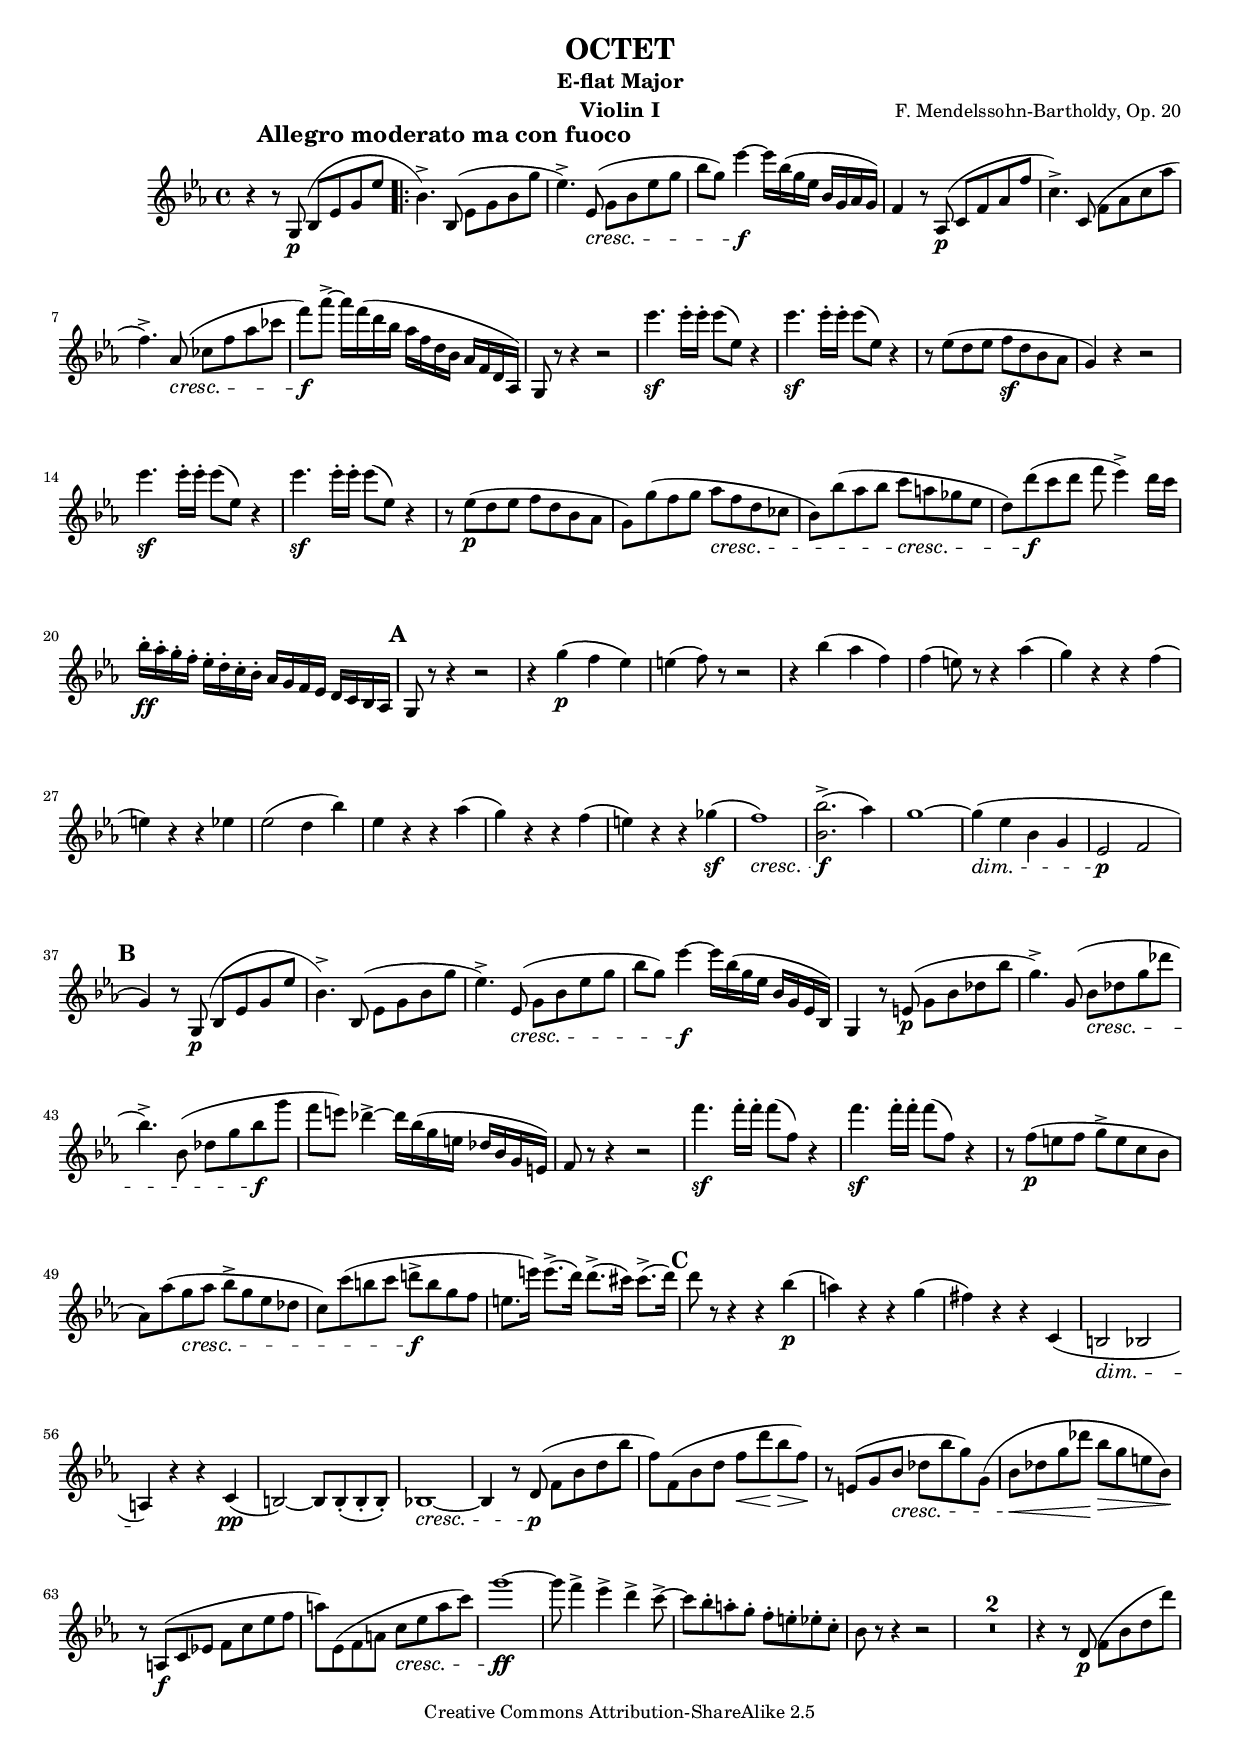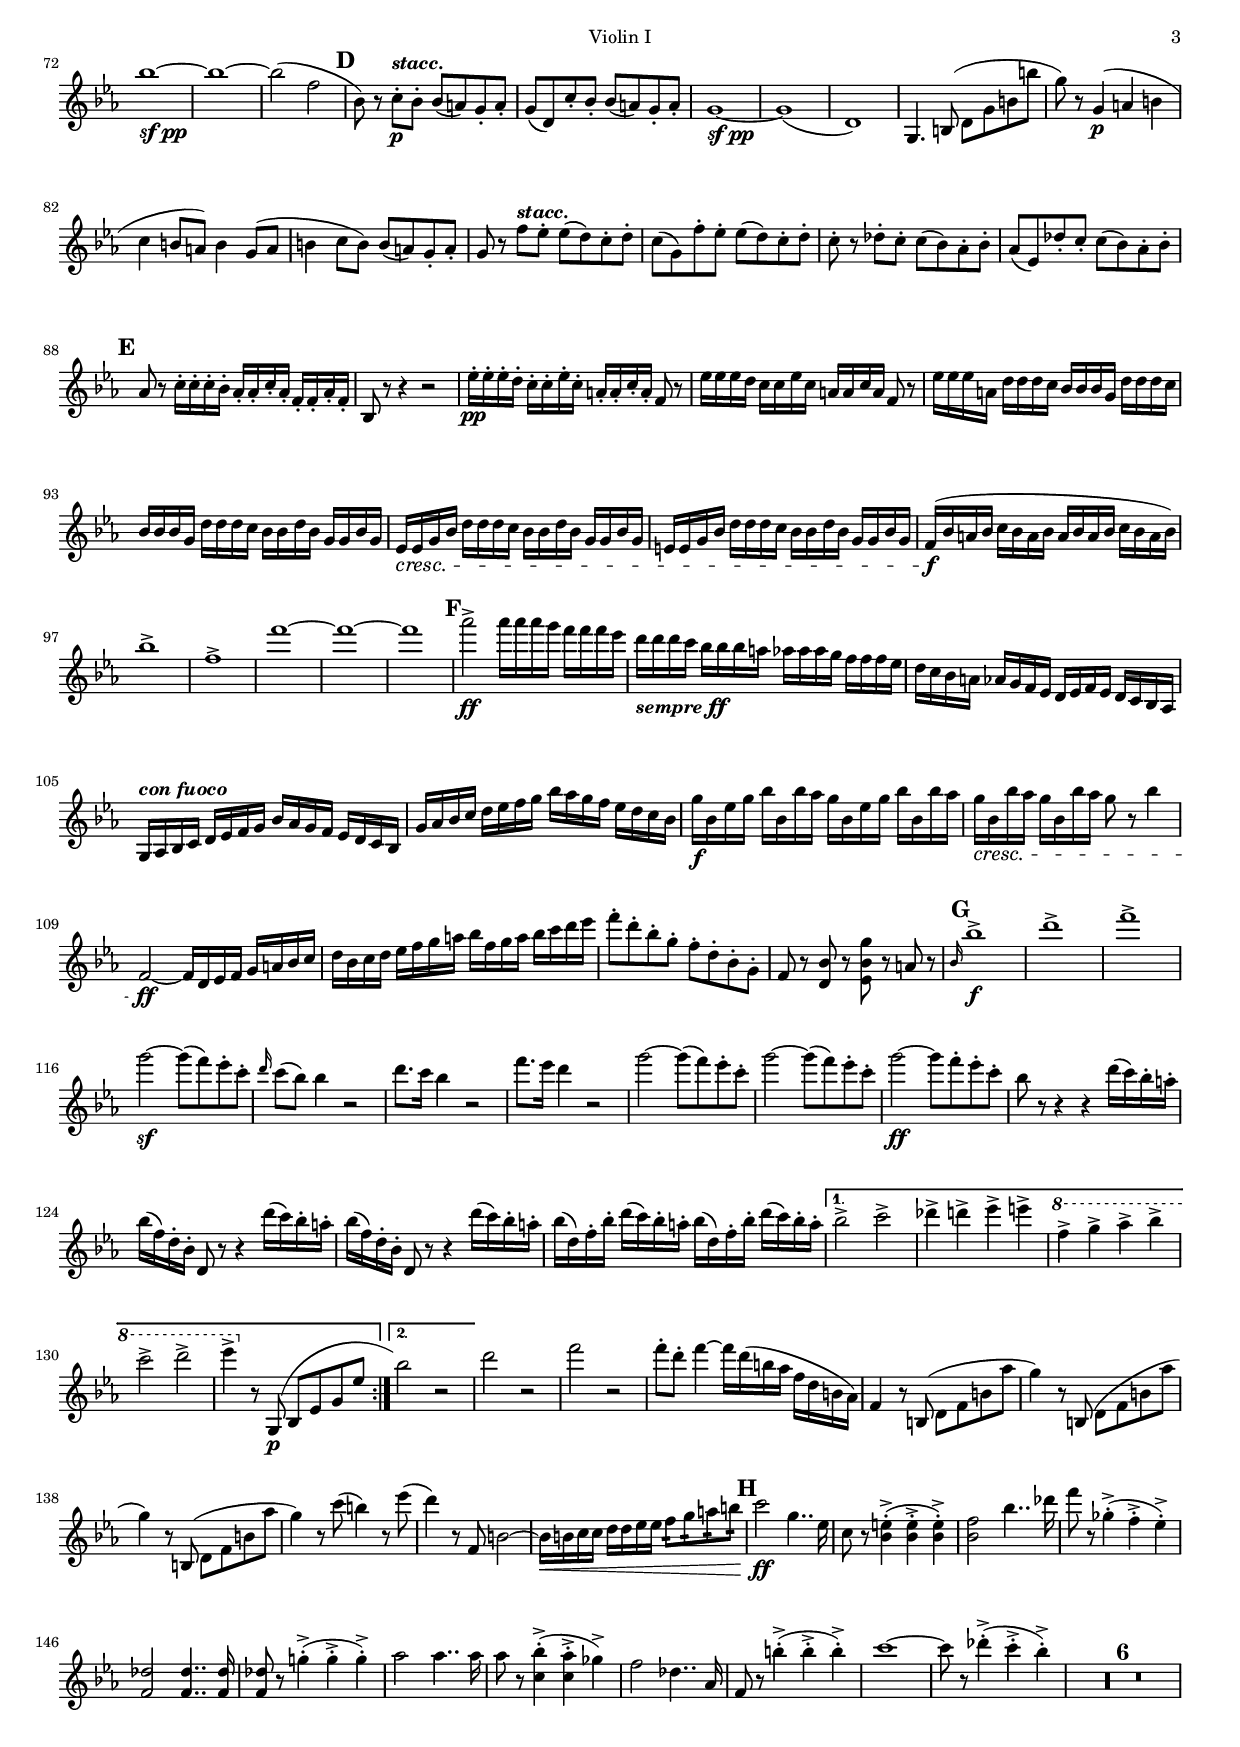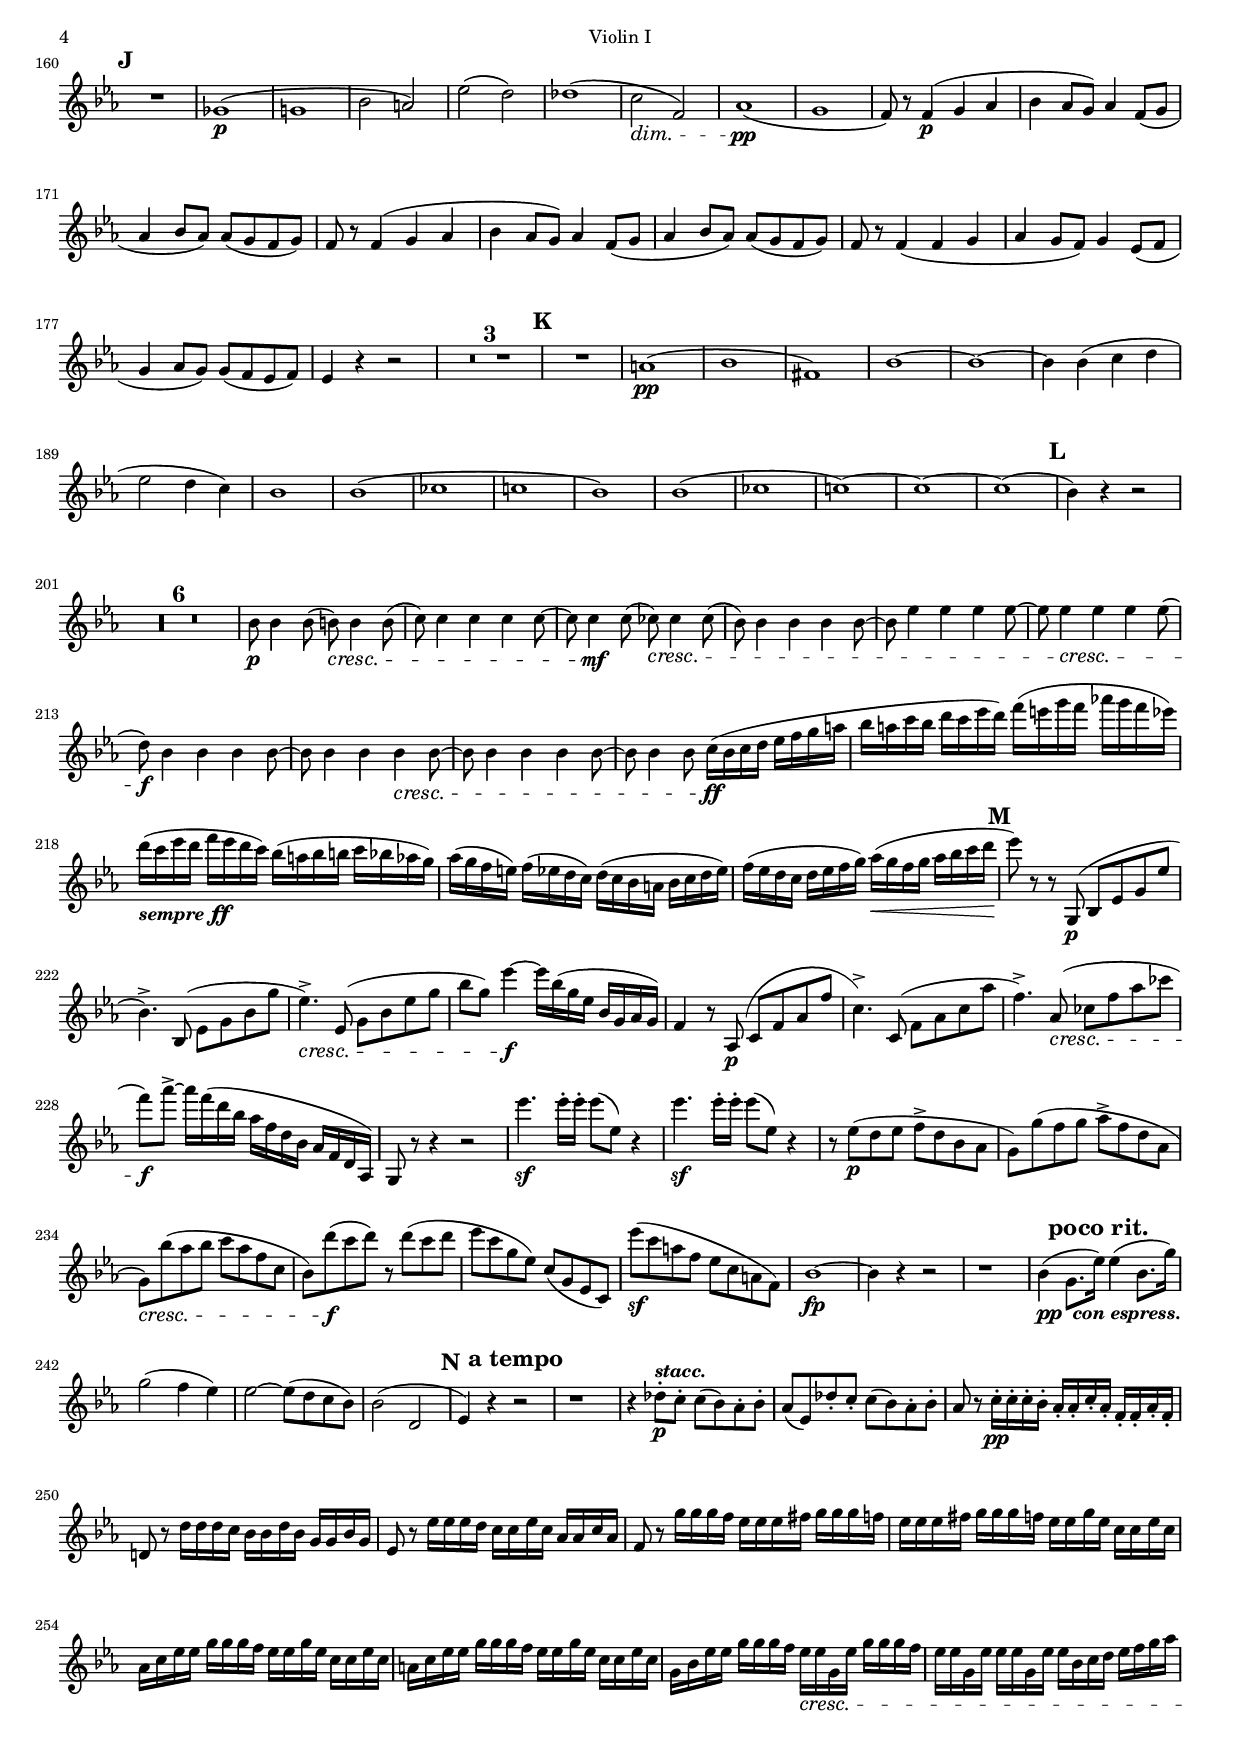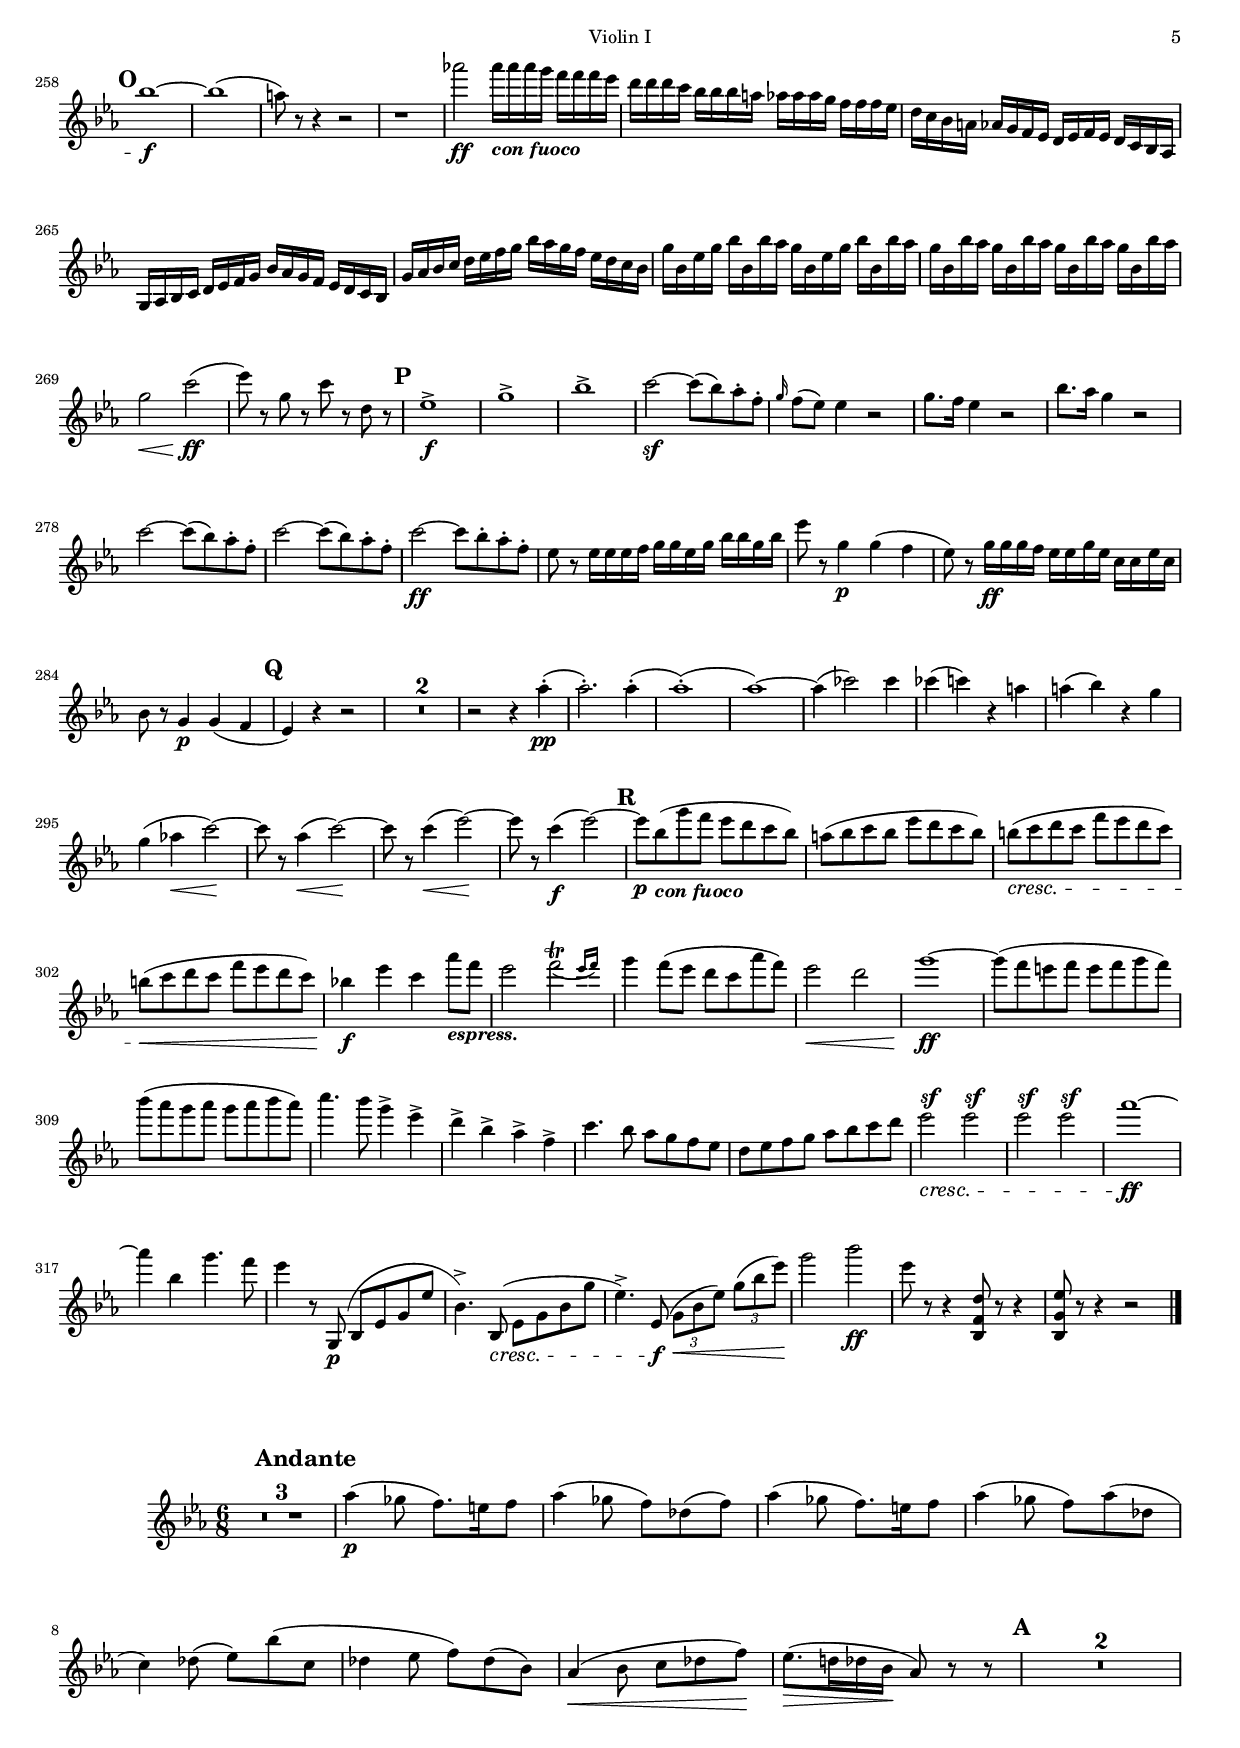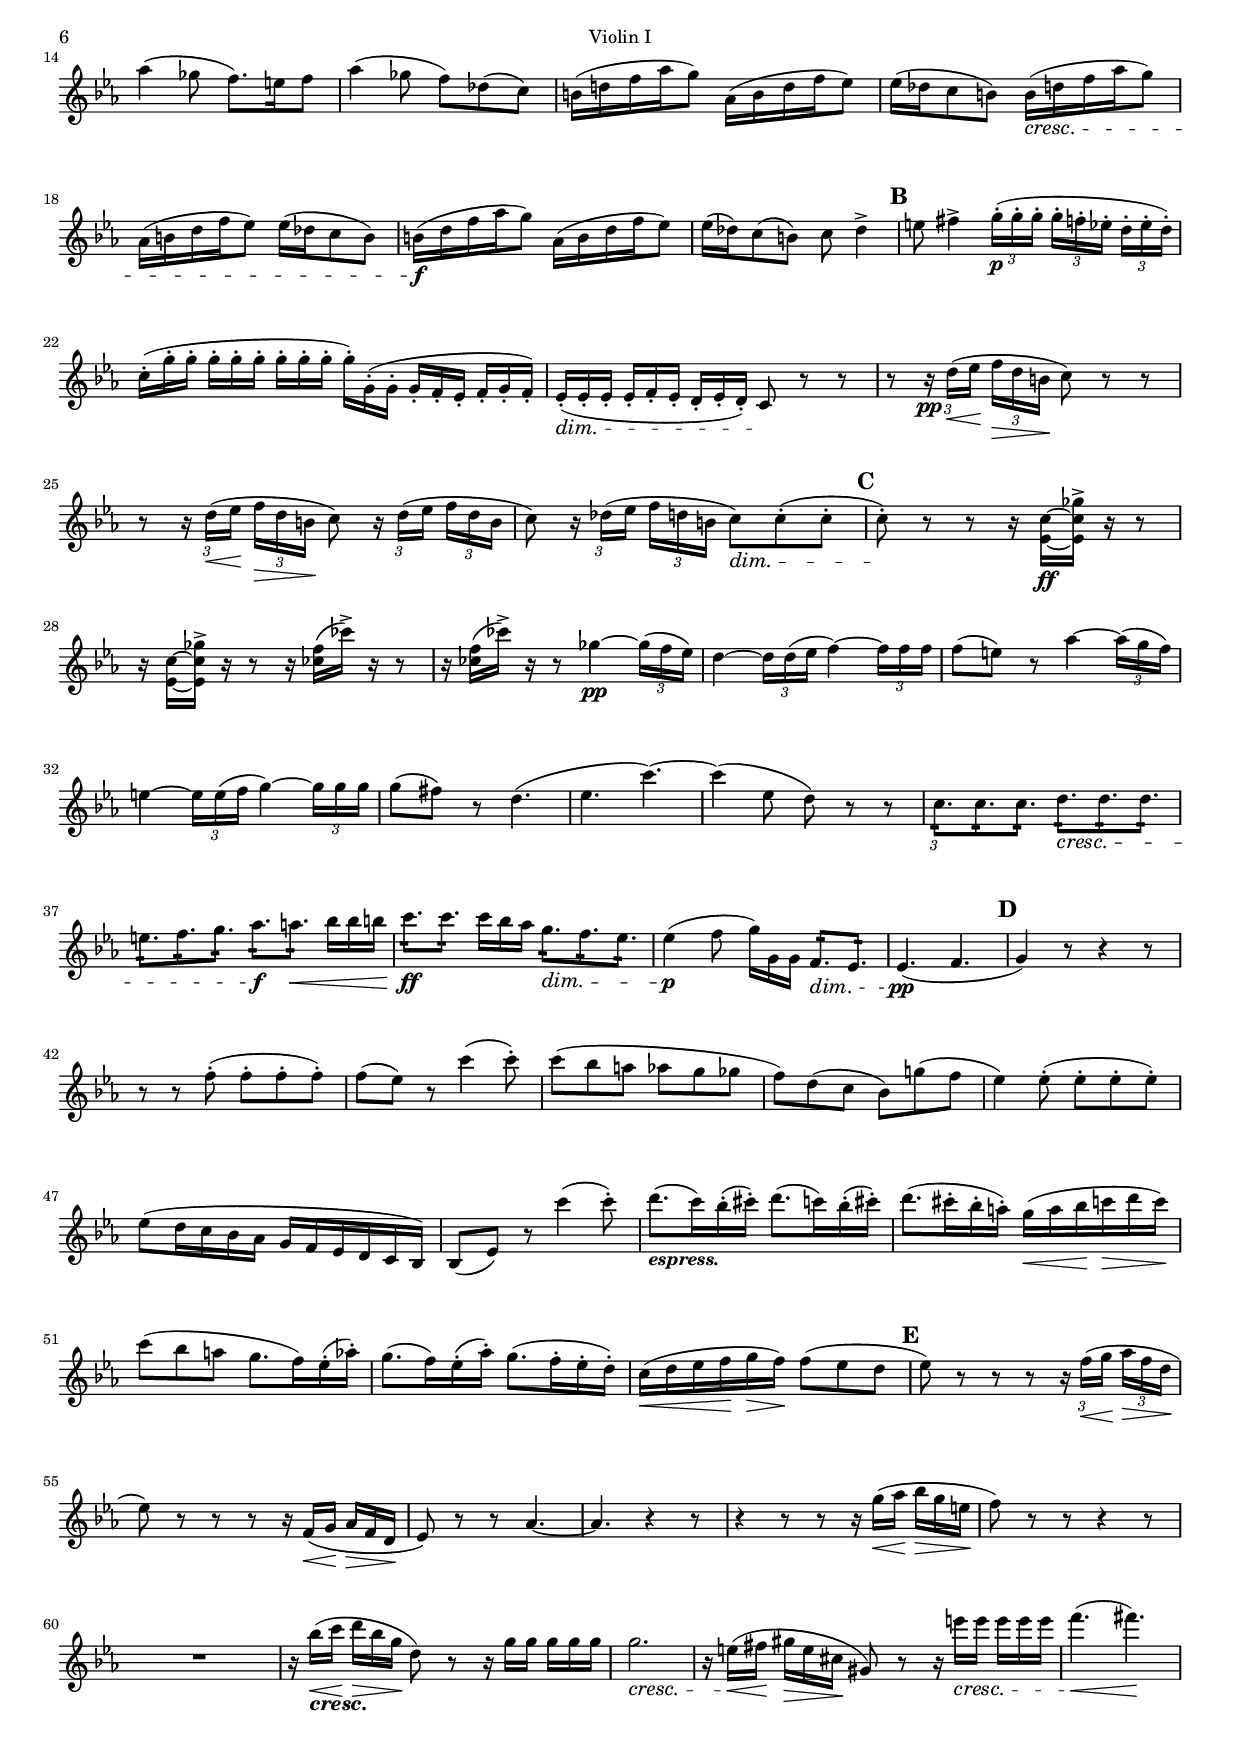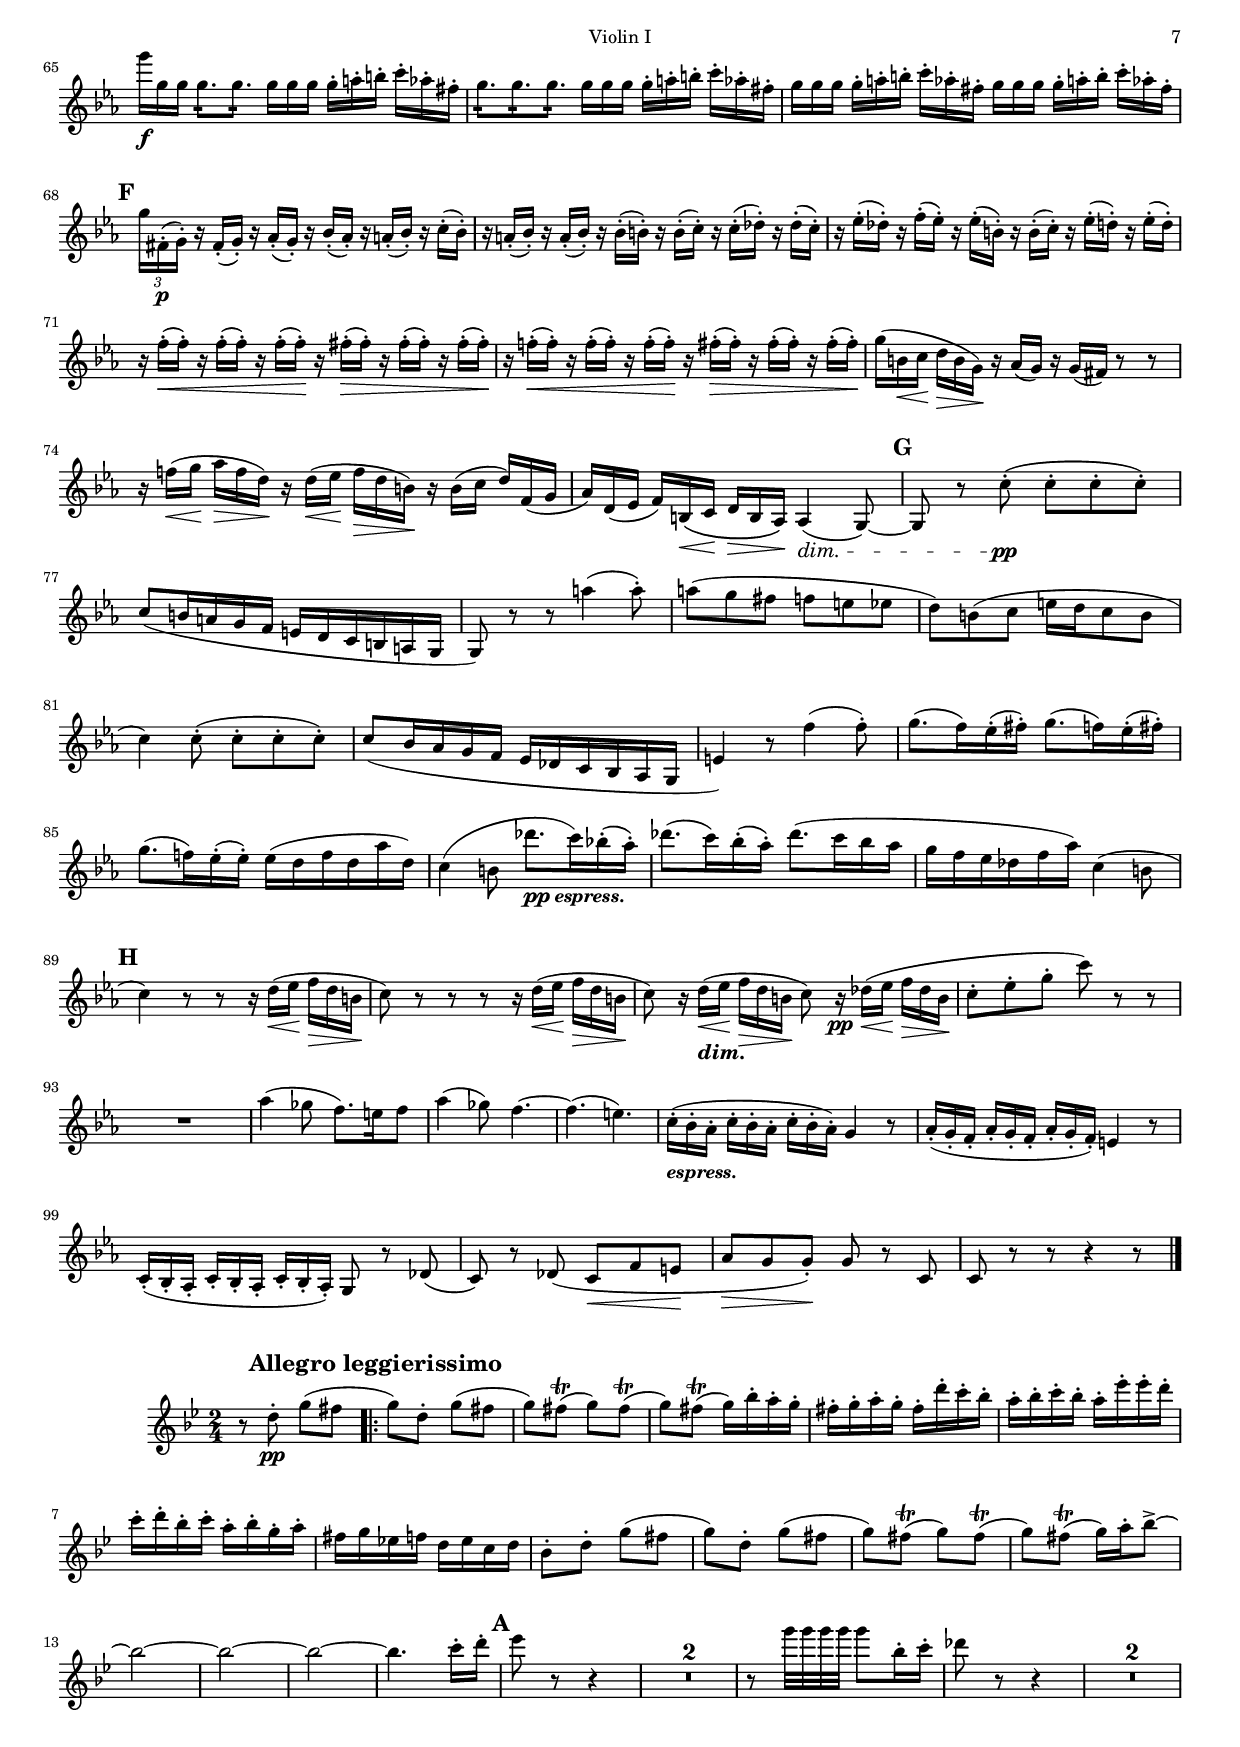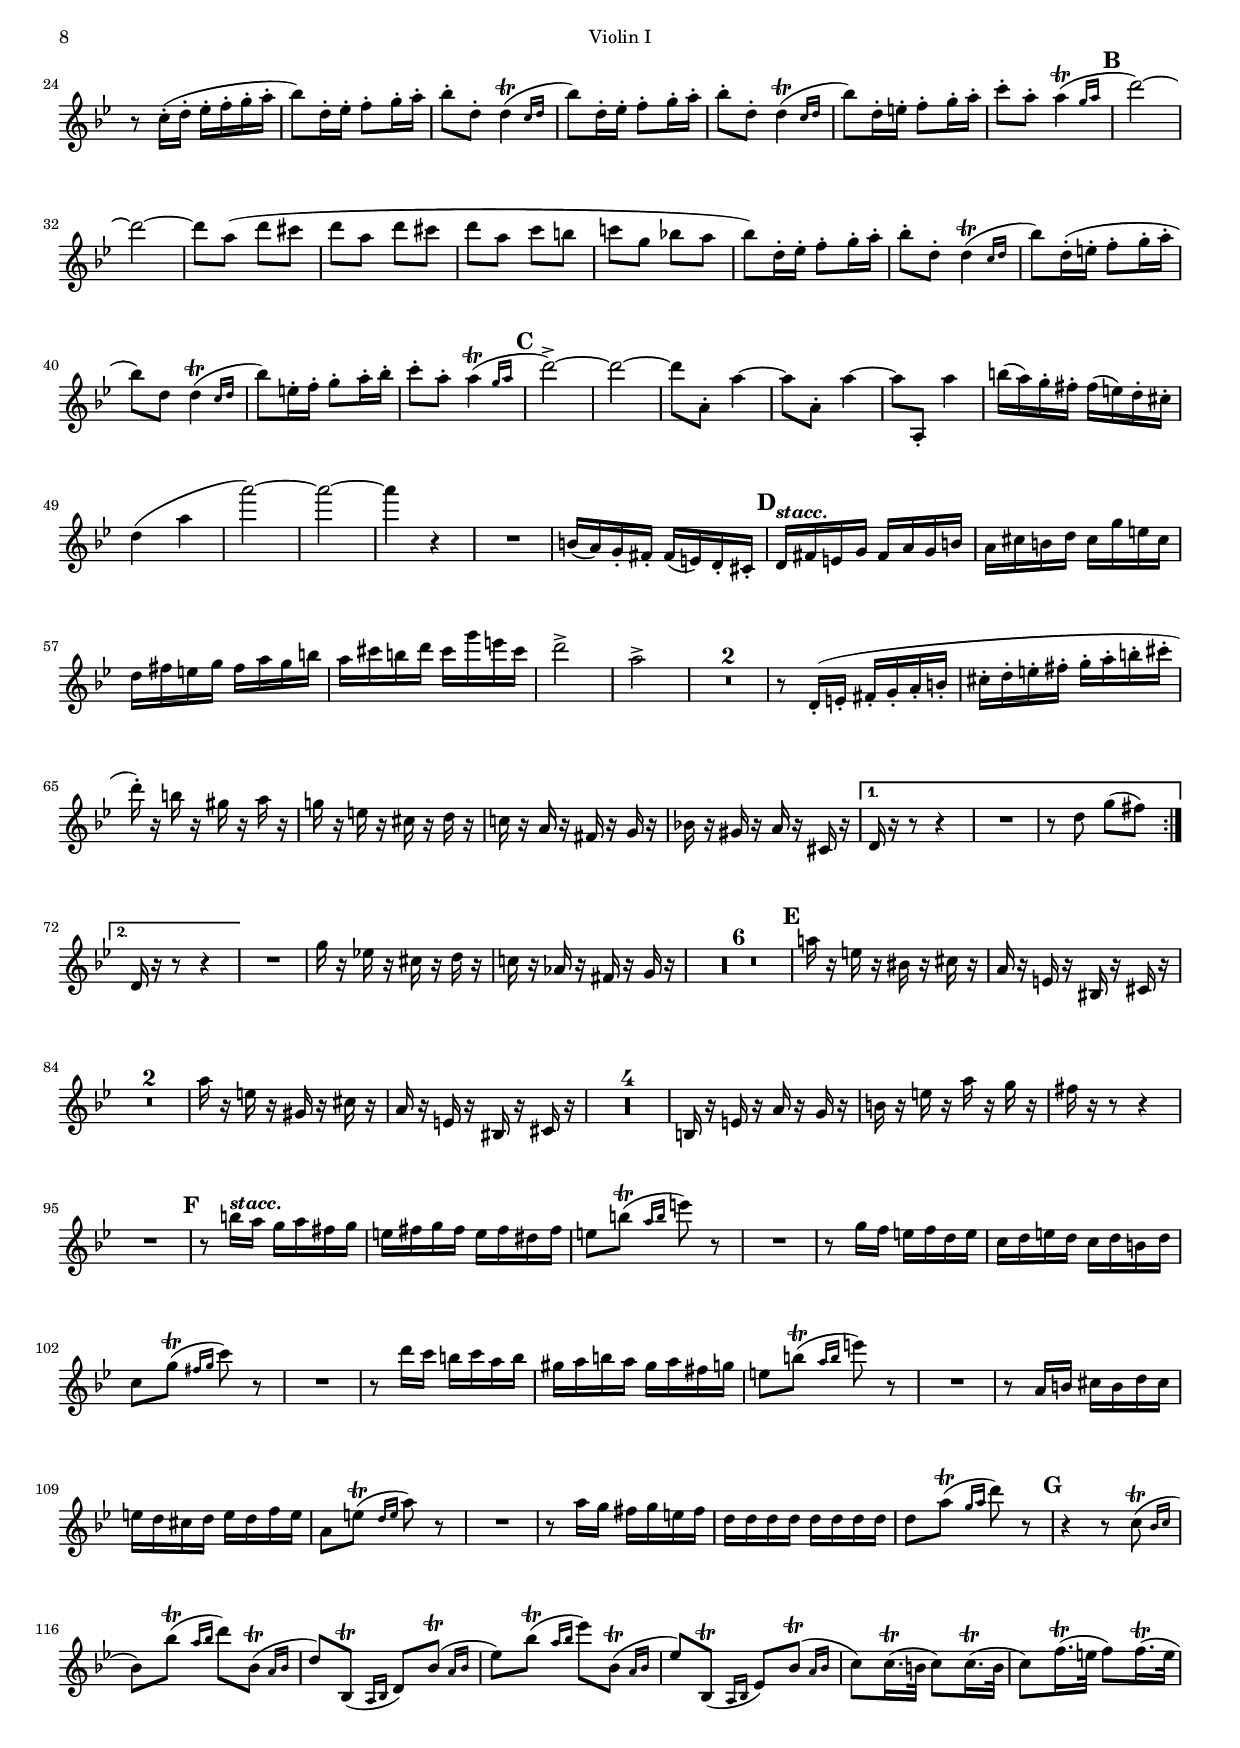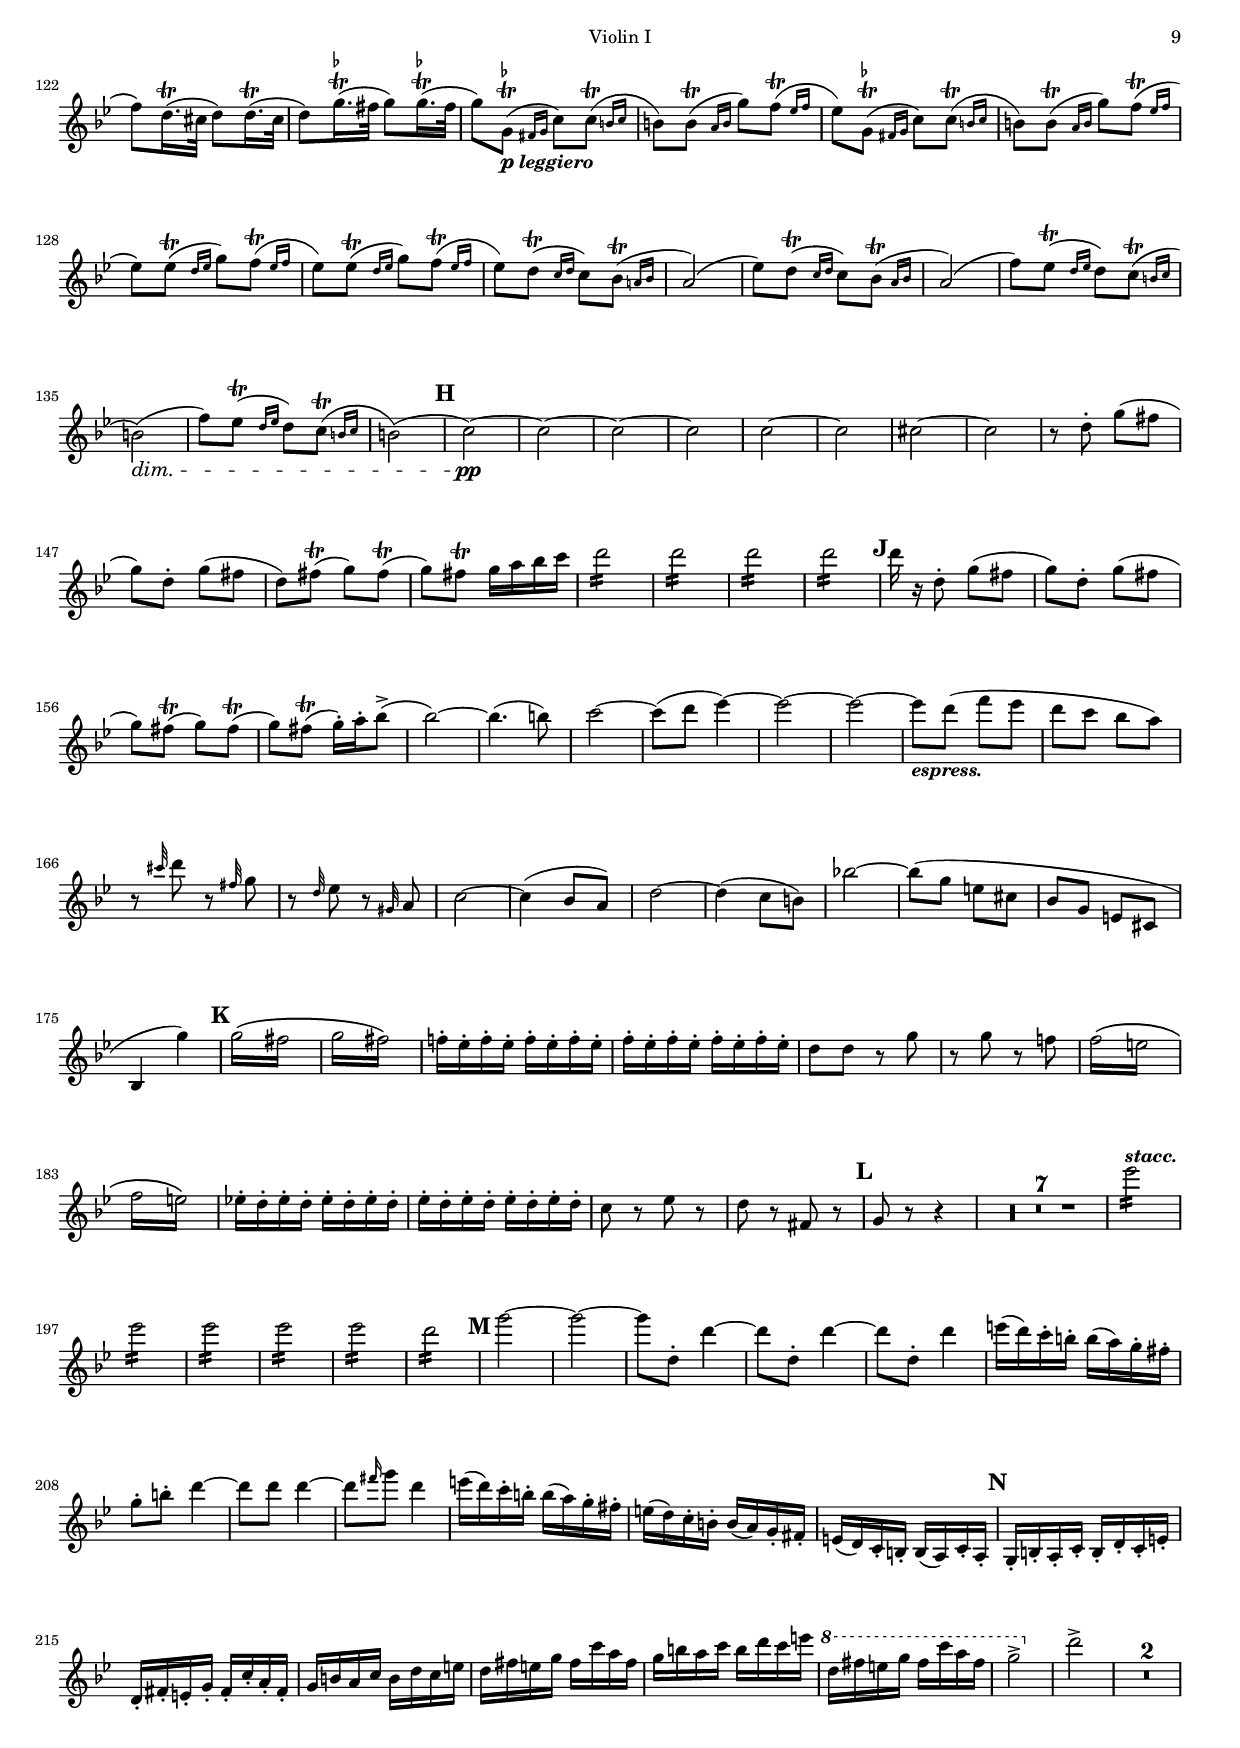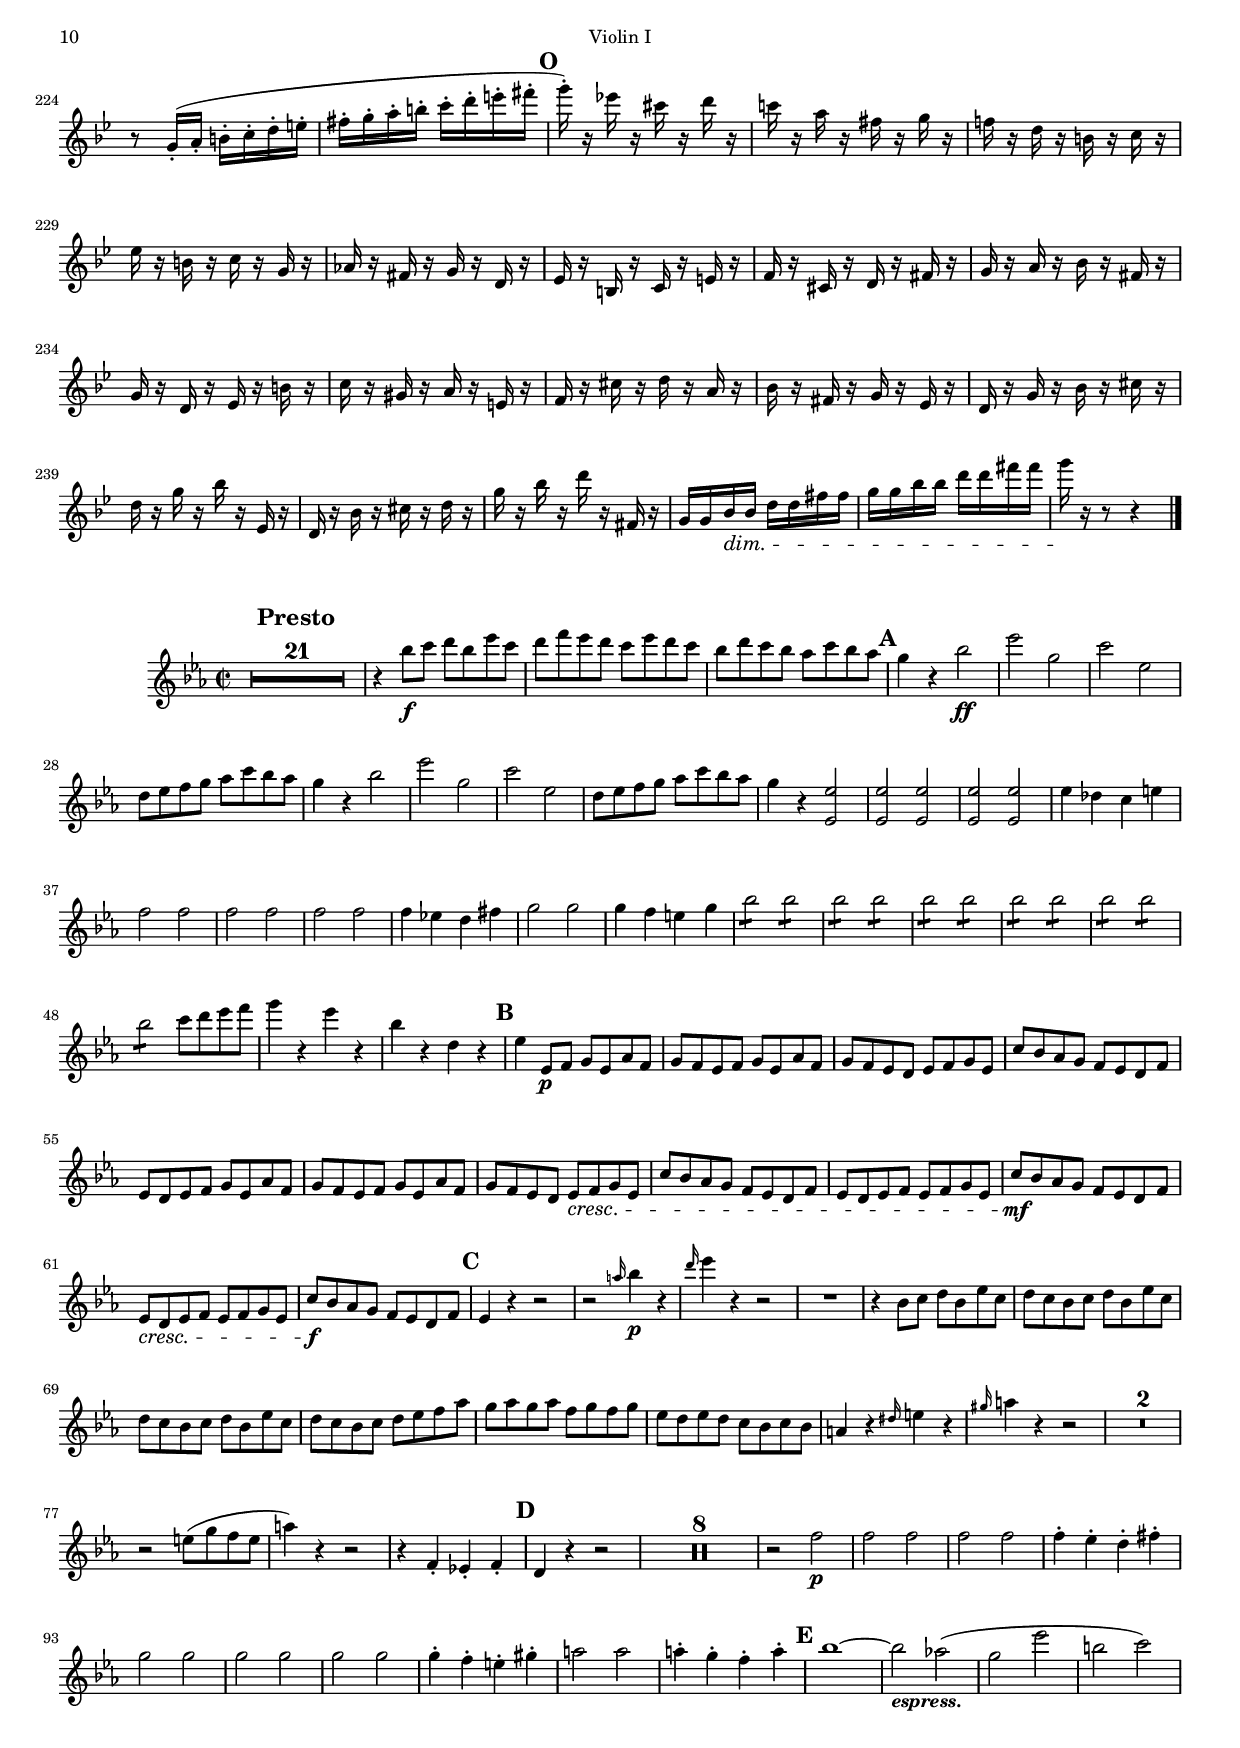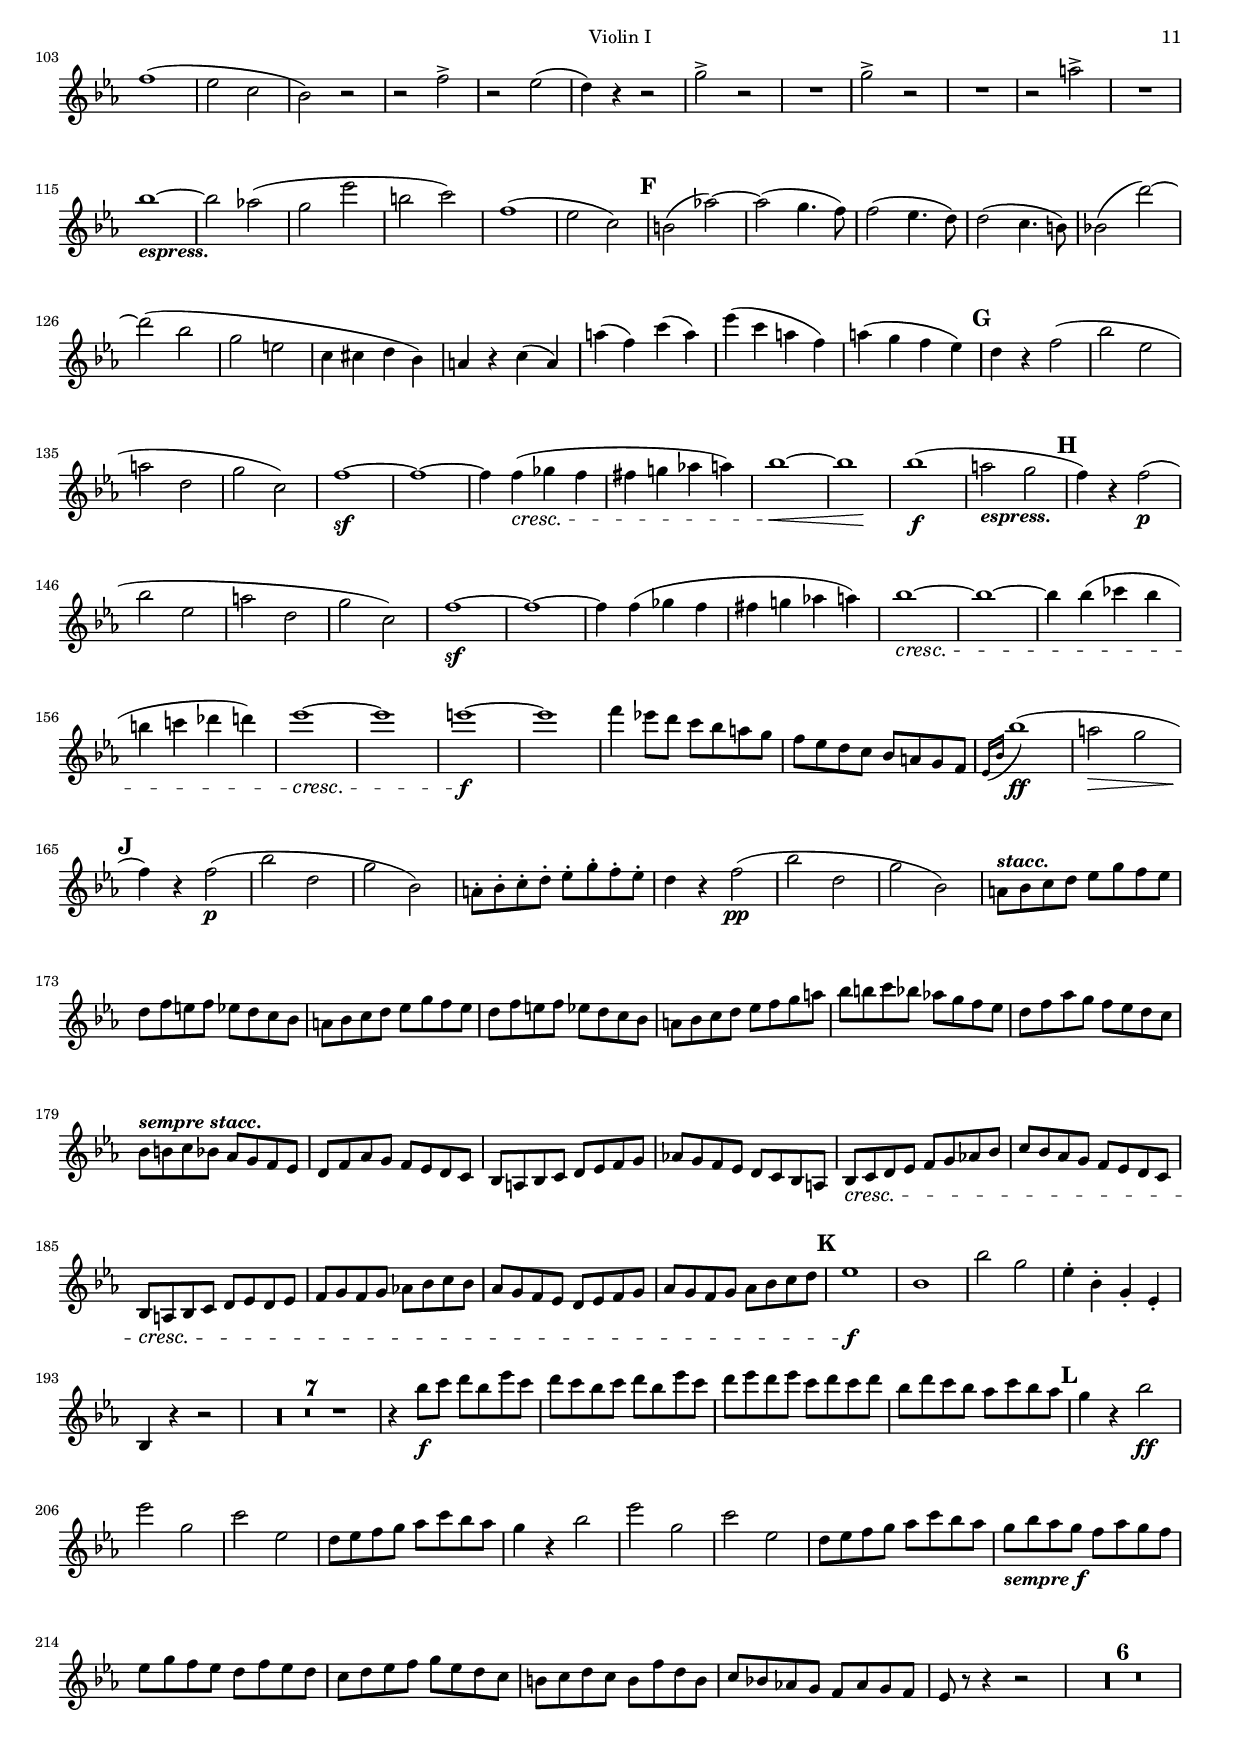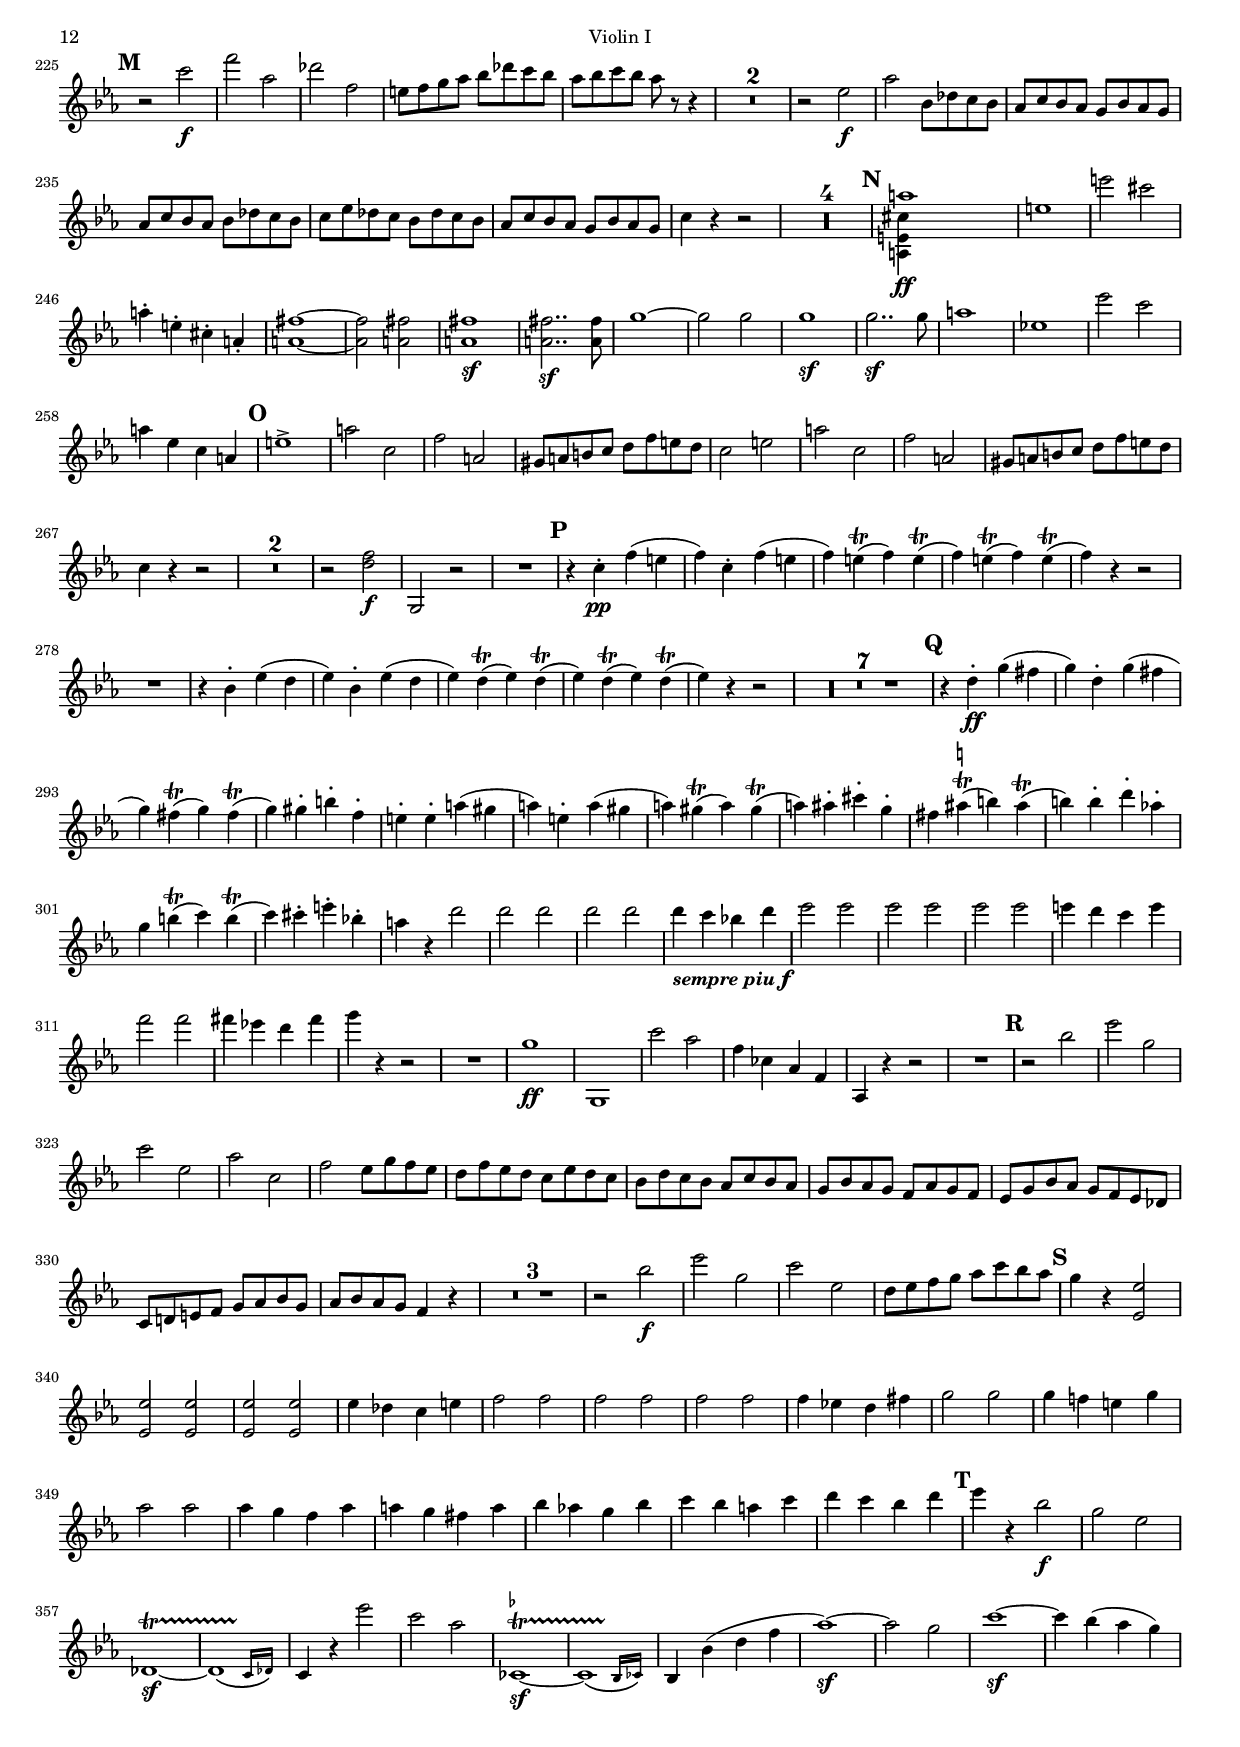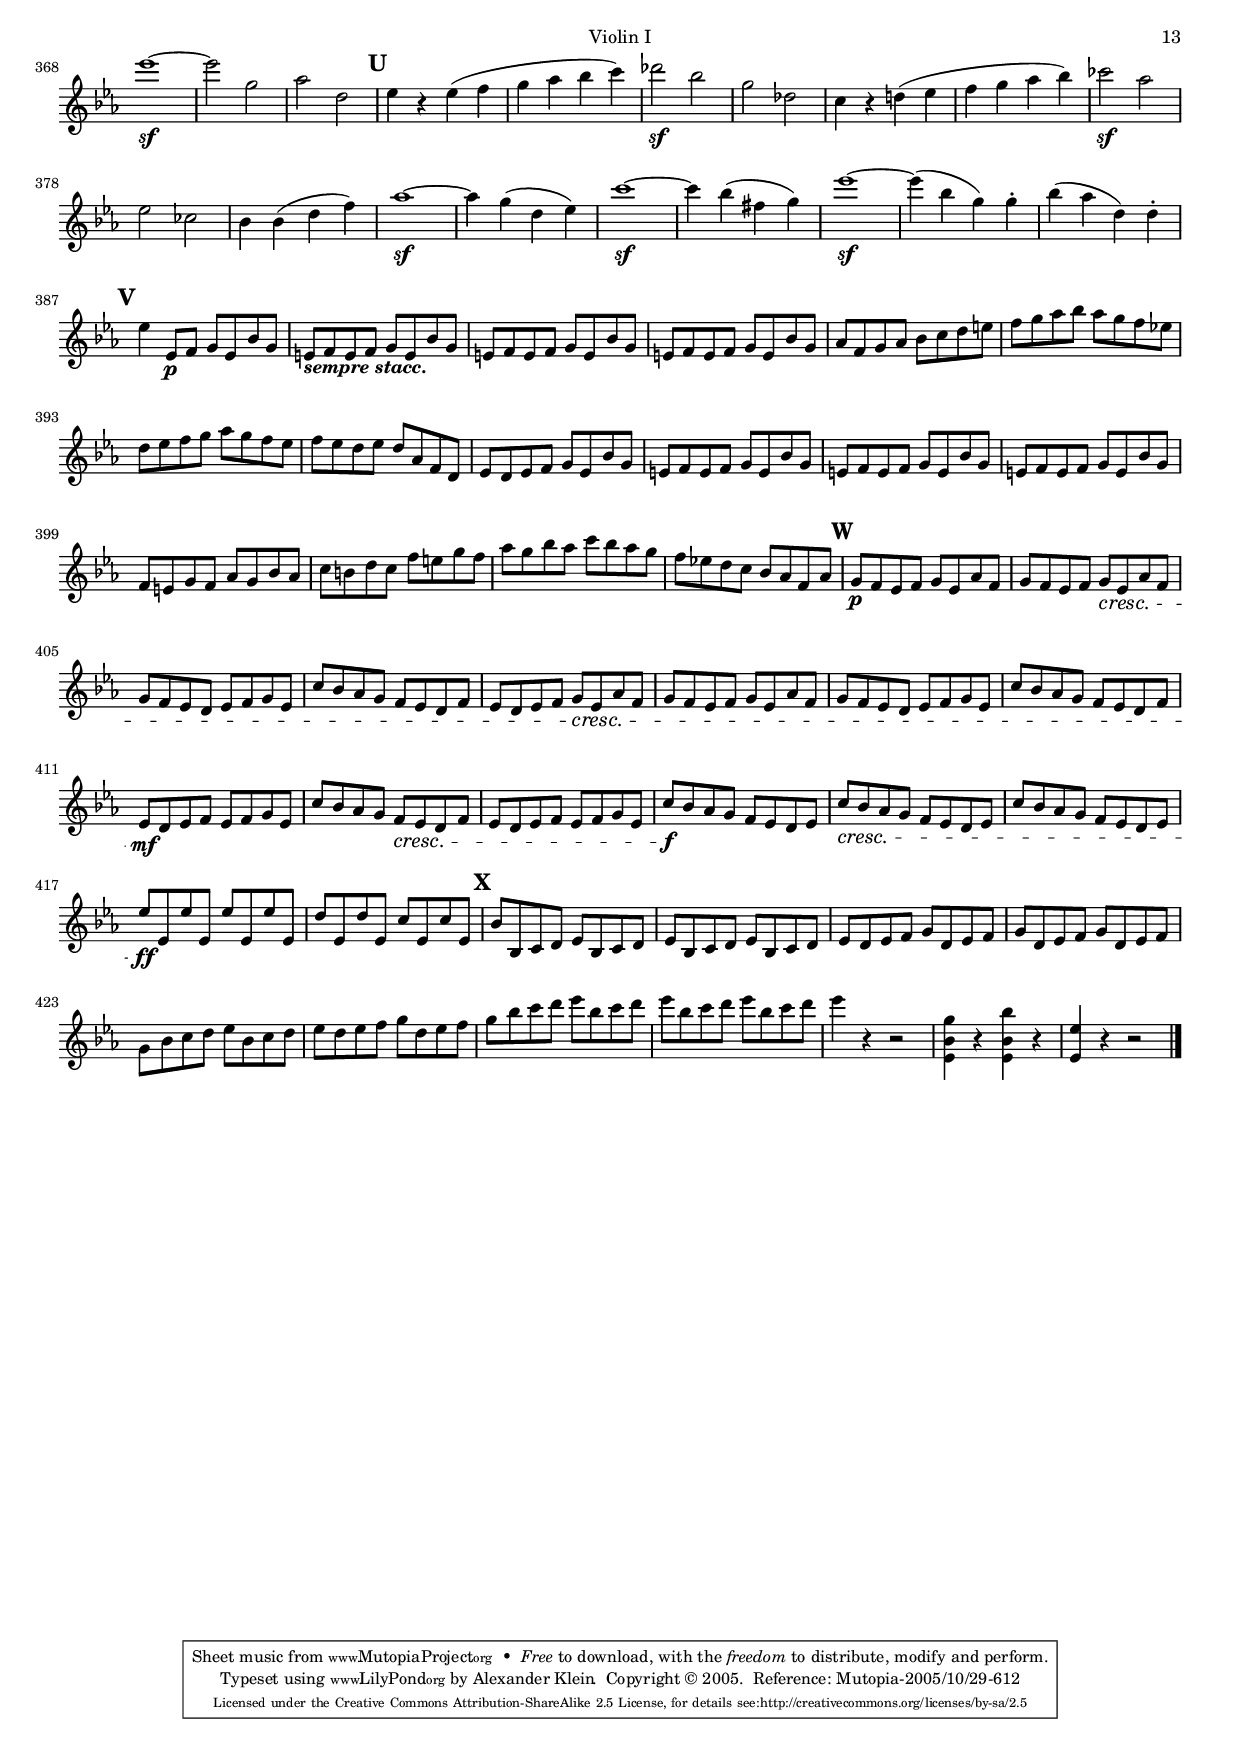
% This file creates the part for violin 1.
\version "2.19.80"

\header {
    \include "header.ly"        
    filename = "violin1.ly"
    instrument = "Violin I"
    head = "Violin I"
}

\paper {
 first-page-number = 2
}

#(set-global-staff-size 16)
\version "2.19.80"

FirstMovementMarks = 
{
 s1*20 
 \mark \default
 s1*16
 \mark \default
 s1*15
 \mark \default
 s1*23
 \mark \default
 s1*13
 \mark \default % "E"
 s1*14
 \mark \default
 s1*11
 \mark \default
 s1*29
 \mark \default
 s1*18
 \mark \default
 s1*22
 \mark \default % "K"
 s1*18
 \mark \default
 s1*21
 \mark \default % "M" 
 s1*24
 \mark \default
 s1*13
 \mark \default % "O"
 s1*13
 \mark \default
 s1*14
 \mark \default
 s1*14
 \mark \default
} 

SecondMovementMarks =
{
 s2.*11
 \mark \default
 s2.*9
 \mark \default
 s2.*6
 \mark \default
 s2.*14
 \mark \default
 s2.*13
 \mark \default
 s2.*14
 \mark \default
 s2.*8
 \mark \default
 s2.*13
 \mark \default
}

ThirdMovementMarks =
{
 s2*16 
 \mark \default
 s2*14
 \mark \default
 s2*12
 \mark \default
 s2*12
 \mark \default
 s2*27
 \mark \default
 s2*14
 \mark \default
 s2*19
 \mark \default
 s2*23
 \mark \default
 s2*16
 \mark \default
 s2*22
 \mark \default
 s2*12
 \mark \default
 s2*14
 \mark \default
 s2*12
 \mark \default
 s2*12
 \mark \default
 
}

FourthMovementMarks =
{
  s1*24
  \mark \default
  s1*26
  \mark \default
  s1*12
  \mark \default
  s1*17
  \mark \default % "D"
  s1*19
  \mark \default
  s1*22
  \mark \default
  s1*12
  \mark \default
  s1*12
  \mark \default
  s1*20
  \mark \default
  s1*24
  \mark \default
  s1*16
  \mark \default
  s1*20
  \mark \default
  s1*18
  \mark \default
  s1*16
  \mark \default
  s1*14
  \mark \default
  s1*18
  \mark \default
  s1*30
  \mark \default
  s1*18
  \mark \default
  s1*16
  \mark \default
  s1*16
  \mark \default
  s1*16
  \mark \default
  s1*16
  \mark \default
  s1*16
  \mark \default
  s1
}

%Violin 1, 1st movement
\version "2.19.80"

FirstViolinFirstMovement =
{
 \relative c' {  
  \key c \minor
  \time 4/4
  r4 r8 g8(\p bes es g ees' |
  \repeat volta 2 {
   bes4.)\accent bes,8( ees g bes g' |
   ees4.)\accent \deprecatedcresc ees,8( g bes ees g |
   bes g) ees'4\f~ ees16 bes( g es bes g aes g) |
   f4 r8 aes,8(\p c f aes f' |
   c4.)\accent c,8( f aes c aes' |
   \once\override Script.padding = #1.0
   f4.)\accent \deprecatedcresc aes,8( ces f aes ces |
   f)\f aes~\accent aes16 f( d bes aes f d bes aes f d aes) |
   g8 r r4 r2 |
   
   %% Bar 10
   ees'''4.\sf ees16-. ees-. ees8( ees,) r4 |
   ees'4.\sf ees16-. ees-. ees8( ees,) r4 |
   r8 ees( d ees f\sf d bes aes |
   g4) r4 r2 |
   ees''4.\sf ees16-. ees-. ees8( ees,) r4 |
   ees'4.\sf ees16-. ees-. ees8( ees,) r4 |
   r8 ees\p( d ees f d bes aes |
   g) g'( f g \deprecatedcresc aes f d ces |
   bes) bes'( aes bes \deprecatedcresc c a ges ees |
   d) d'\f( c d f ees4)\accent  d16 c |
   bes-.\ff aes-. g-. f-. ees-. d-. c-. bes-. aes g f ees d c bes aes |
   g8 r r4 r2 |
   r4 g''\p( f ees) |
   e( f8) r r2 |
   r4 bes( aes f) |
   f( e8) r r4 aes( |
   g) r r f( |
   e) r r ees |
   ees2( d4 bes') |
   ees, r r aes( |
   g) r r f( |
   e) r r ges(\sf |
   \deprecatedcresc f1) |
   <bes, bes'>2.\f\accent( aes'4)
   g1~ |
   \deprecateddim g4( ees bes g |
   ees2\p f |
   g4) r8 g,8(\p bes es g ees' |
   bes4.)\accent bes,8( ees g bes g' |
   ees4.)\accent \deprecatedcresc ees,8( g bes ees g |
   
   %% Bar 40
   bes g) ees'4\f~ ees16 bes( g es bes g ees bes) |
   g4 r8 e'\p( g bes des bes' |
   g4.)\accent g,8( \deprecatedcresc bes des g des' |
   \once\override Script.padding = #1.0
   bes4.\accent) bes,8( des g bes\f g' |
   f e) des4\accent~ des16 bes( g e des bes g e) |
   f8 r r4 r2 |
   f''4.\sf f16-. f-. f8( f,) r4 |
   f'4.\sf f16-. f-. f8( f,) r4 |
   r8 f\p( e f g\accent e c bes |
   aes) aes'( \deprecatedcresc g aes bes\accent g ees des |
   c) c'( b c d!\f \accent b g f |
   e8. e'16) e8.(\accent d16) d8.\accent( cis16) cis8.(\accent d16) |
   d8 r r4 r bes\p( |
   a) r r g(
   fis) r r c,( |
   \deprecateddim b2 bes |
   a4)\! r r c\pp( |
   b2)~ b8 b-.( b-. b-.) |
   \deprecatedcresc bes!1~ |
   bes4 r8 d\p( f bes d bes' |
   
   %% Bar 60
   f) f,( bes d f\< d'\!  bes\> f)\! |
   r8 e,( g \deprecatedcresc bes des bes' g) g,( |
   bes\< des g des'\! bes\> g e bes)\! |
   r8 a,\f( c ees! f c' ees f |
   \stemDown a) ees,( f a \stemNeutral \deprecatedcresc c ees a c) |
   g'1~\ff |
   g8 f4\accent ees\accent d\accent c8~\accent |
   c bes-. a-. g-. f-. e-. ees-. c-. |
   bes r r4 r2 |
   R1*2 |
   
   % Bar 71
   r4 r8 d,\p( f bes d d') |
   bes1~_\markup{\dynamic "sf pp"} |
   bes1~ |
   bes2( f |
   bes,8) r c-.\p^\markup{\bold\italic {stacc.} } bes-. bes( a) g-. a-. |
   g( d) c'-. bes-. bes( a) g-. a-. |
   
   % 5th page
   g1~_\markup{\dynamic "sf pp"} |
   g1( |
   d) |
   g,4. b8( d g b b' |
   g) r g,4\p( a b |
   c b8 a) b4 g8( a |
   b4 c8 b) b( a) g-. a-. |
   g r f'^\markup{\bold\italic {stacc.}} ees-. ees( d) c-. d-. |
   c( g) f'-. ees-. ees( d) c-. d-. |
   c-. r des-. c-. c( bes) aes-. bes-. |
   aes( ees) des'-. c-. c( bes) aes-. bes-. |
   aes r c16-. c-. c-. bes-. aes-. aes-. c-. aes-. f-. f-. aes-. f-. |
   bes,8 r r4 r2 |
   ees'16-.\pp ees-. ees-. d-. c-. c-. ees-. c-. a-. a-. c-. a-. f8 r |
   ees'16 ees ees d c c ees c a a c a f8  r |
   ees'16 ees ees a, d d d c bes bes bes g d' d d c |
   bes bes bes g d' d d c bes bes d bes g g bes g |
   \deprecatedcresc ees ees g bes d d d c bes bes d bes g g bes g |
   e e g bes d d d c bes bes d bes g g bes g |
   
   % 6th page
   f\f( bes a bes c bes a bes a bes a bes c bes a bes) |
   bes'1\accent |
   f\accent |
   f'~ |
   f~ |
   f |
   aes2\accent\ff aes16 aes aes g f f f ees |
   d_\markup{\bold\italic {sempre} \dynamic{ff}} d d c bes bes bes a aes aes aes g f f f ees |
   d c bes a aes g f ees d ees f ees d c bes aes |
   g^\markup{\bold\italic "con fuoco"} aes bes c d ees f g bes aes g f ees d c bes |
   g' aes bes c d ees f g bes aes g f ees d c bes |
   g'\f bes, ees g bes bes, bes' aes g bes, ees g bes bes, bes' aes |
   \deprecatedcresc g bes, bes' aes g bes, bes' aes g8 r bes4 |
   f,2~\ff f16 d ees f g a bes c |
   
   %% Bar 110
   d bes c d ees f g a bes f g a bes c d ees |
   f8-. d-. bes-. g-. f-. d-. bes-. g-. |
   f r <d bes'> r <ees bes' g'> r a r |
   \grace bes16 bes'1\f\accent |
   d\accent |
   f\accent |
   g2~\sf g8( f) ees-. c-. |
   \grace d16 c8( bes) bes4 r2 |
   d8. c16 bes4 r2 |
   f'8. ees16 d4 r2 |
   g2~ g8( f) ees-. c-. |
   g'2~ g8( f) ees-. c-. |
   g'2~\ff g8 f-. ees-. c-. |
   bes8 r r4 r4 d16( c) bes-. a-. |
   bes( f) d-. bes-. d,8 r r4 d''16( c) bes-. a-. |
   bes( f) d-. bes-. d,8 r r4 d''16( c) bes-. a-. |
   bes( d,) f-. bes-. d( c) bes-. a-. bes( d,) f-. bes-. d( c) bes-. a-. |
  }
  \alternative {
   {
    bes2\accent c\accent |    
    des4\accent d\accent ees\accent e\accent |   
    \ottava #1
    \set Staff.ottavation = #"8"
     f\accent g\accent aes\accent bes\accent |
     c2\accent d\accent |
     ees4\accent
    \ottava #0    
    r8 
    \once\override Slur.control-points = #'((1.6 . -0.2) (3 . 5) (10 . 8) (15 . 5))
    g,,,,\p( bes8 ees g ees') |    
   }
   {
    bes'2 r2 |
   }
  }
  d2 r |
  f r |
  f8-. d-. f4~ f16 d( b aes f d b aes) |
  f4 r8 b,( d f b aes' |
  g4) r8 b,,( d f b aes' |
  g4) r8 b,,( d f b aes' |
  g4) r8 c( b4) r8 ees( |
  
  % Bar 140
  d4) r8 f,,8 b2~ |
  b16\< b c c d d ees ees f8:16 g8:16 a8:16 b8:16\! |
  c2\ff g4.. ees16 |  
  c8 r <bes e>4-.\accent( <bes e>4-.\accent <bes e>4-.\accent) |
  <bes f'>2 bes'4.. des16 |
  f8 r ges,4-.\accent( f-.\accent ees-.\accent) |
  <f, des'>2 <f des'>4.. <f des'>16 |
  <f des'>8 r g'!4-.\accent( g-.\accent g-.\accent) |
  aes2 aes4.. aes16 |
  aes8 r <c, bes'>4-.\accent( <c aes'>-.\accent ges'\accent) |
  f2 des4.. aes16 |
  f8 r b'4-.\accent( b-.\accent b-.\accent) |
  c1~ |
  c8 r des4-.\accent( c-.\accent bes-.\accent) |
  R1*7 | 
  ges,1\p( |
  g! |
  bes2 a) |
  ees'( d) |
  des1( |
  \deprecateddim c2 f,) |
  aes1\pp( |
  g1 |
  f8) r f4\p( g aes |
  bes aes8 g) aes4 f8( g |
  aes4 bes8 aes) aes( g f g) |
  f8 r f4( g aes |
  bes aes8 g) aes4 f8( g |
  aes4 bes8 aes) aes( g f g) |
  f8 r f4( f g |
  aes g8 f) g4 ees8( f |
  g4 aes8 g) g( f ees f) |
  ees4 r r2 |
  R1*4 |
  a1\pp( |
  bes |
  fis) |
  bes~ |
  bes~ |
  bes4 bes( c d |
  ees2 d4 c) |
  bes1 |
  bes( |
  ces |
  c! |
  bes) |
  bes( |
  ces |
  c!)~ |
  c~ |
  c( |
  bes4) r r2 |
  R1*6 |
  bes8\p bes4 bes8( \deprecatedcresc b) b4 b8( |
  c8) c4 c4 c4 c8~ |
  c8 c4\mf c8( \deprecatedcresc ces) ces4 ces8( |
  bes8) bes4 bes bes bes8~ |
  bes8 ees4 ees ees ees8~
  ees8 \deprecatedcresc ees4 ees ees ees8( |
  d)\f bes4 bes bes bes8~ |
  bes bes4 bes \deprecatedcresc bes bes8~ |
  bes bes4 bes bes bes8~ |
  bes bes4 bes8 c16\ff( bes c d ees f g a |
  bes a c bes d c ees d) f( e g f aes! g f ees) |
  d(_\markup{\bold\italic {sempre} \dynamic {ff}} c ees d f ees d c) bes( a bes b c bes aes g) |
  aes( g f e) f( ees d c) d( c bes a bes c d ees) |
  
  %% Bar 220
  f( ees d c d ees f g) aes(\< g f g aes bes c d\! |
  ees8) r r g,,,\p( bes ees g ees' |
  bes4.\accent) bes,8( ees g bes g' |
  \deprecatedcresc ees4.\accent) ees,8( g bes ees g |
  bes g) ees'4~\f ees16 bes( g ees bes g aes g) |
  f4 r8 aes,\p( c f aes f' |
  c4.\accent) c,8( f aes c aes' |
  f4.\accent) \deprecatedcresc aes,8( ces f aes ces |
  f\f) aes\accent~ aes16 f( d bes aes f d bes aes f d aes) |
  g8 r r4 r2 |
  ees'''4.\sf ees16-. ees-. ees8( ees,) r4 |
  ees'4.\sf ees16-. ees-. ees8( ees,) r4 |
  r8 ees(\p d ees f\accent d bes aes |
  g) g'( f g aes\accent f d aes |
  \deprecatedcresc g) bes'( aes bes  c aes f c |
  bes) d'\f( c d) r d( c d |
  ees c g ees) c( g ees c) |
  ees''\sf( c a f ees c a f) |
  bes1\fp~ |
  bes4 r r2 |
  r1 |
  bes4(_\markup{\dynamic {pp} \bold\italic " con espress."} g8. ees'16) ees4( bes8. g'16) |
  g2( f4 ees) |
  ees2~ ees8( d c bes) |
  bes2( d, |
  ees4) r r2 |
  r1 |
  r4 des'8-.\p^\markup{\bold\italic "stacc."} c-. c( bes) aes-. bes-. |
  aes( ees) des'-. c-. c( bes) aes-. bes-. |
  aes8 r c16-.\pp c-. c-. bes-. aes-. aes-. c-. aes-. f-. f-. aes-. f-. |
  d!8 r d'16 d d c bes bes d bes g g bes g |
  ees8 r ees'16 ees ees d c c ees c aes aes c aes |
  f8 r g'16 g g f ees ees ees fis g g g f |
  ees ees ees fis g g g f ees ees g ees c c ees c |
  aes c ees ees g g g f ees ees g ees c c ees c |
  a c ees ees g g g f ees ees g ees c c ees c |
  g bes ees ees g g g f \deprecatedcresc ees ees g, ees' g g g f |
  ees ees g, ees' ees ees g, ees' ees bes c d ees f g aes |
  bes1~\f |
  bes1( |
  a8) r r4 r2 |
  r1 |
  aes'!2\ff aes16_\markup{\bold\italic "con fuoco"} aes aes g f f f ees |
  d d d c bes bes bes a aes aes aes g f f f ees |
  d c bes a aes g f ees d ees f ees d c bes aes |
  g aes bes c d ees f g bes aes g f ees d c bes |
  g' aes bes c d ees f g bes aes g f ees d c bes |
  g' bes, ees g bes bes, bes' aes g bes, ees g bes bes, bes' aes |
  g bes, bes' aes g bes, bes' aes g bes, bes' aes g bes, bes' aes |
  g2\< c2\ff( |
  ees8) r g, r c r d, r |
  
  % 14th page
  ees1\f\accent |
  g\accent |
  bes\accent |
  c2~\sf c8( bes) aes-. f-. |
  \grace g16 f8( ees) ees4 r2 |
  g8. f16 ees4 r2 |
  bes'8. aes16 g4 r2 |
  c2~ c8( bes) aes-. f-. |
  c'2~ c8( bes) aes-. f-. |
  
  %% Bar 280
  c'2~\ff c8 bes-. aes-. f-. |
  ees8 r ees16 ees ees f g g ees g bes bes g bes |
  ees8 r g,4\p g( f |
  ees8) r g16\ff g g f ees ees g ees c c ees c |
  bes8 r g4\p g( f |
  ees) r r2 |
  R1*2 |
  r2 r4 aes'\pp-.( |
  aes2.-.) aes4-.( |
  aes1-.)( |
  aes~) |
  aes4( ces2) ces4 |
  ces( c) r a |
  a( bes) r g |
  g( aes!\< c2~)\! |
  c8 r aes4(\< c2~)\! |
  c8 r c4(\< ees2~)\! |
  ees8 r c4\f( ees2~) |
  ees8\p bes(_\markup{\bold\italic "con fuoco"} g' f ees d c bes) |
  
  %% Bar 300
  a( bes c bes ees d c bes) |
  \deprecatedcresc b( c d c f ees d c) |
  b(\< c d c f ees d c) |
  bes!4\f ees c aes'8_\markup{\bold\italic\whiteout "espress."} f |
  ees2 \afterGrace {f\trill_(}  {ees16[ f]) } |
  g4 f8( ees d c aes' f)  |
  ees2\< d |
  g1\ff~ |
  g8( f e f e f g f) |
  bes( aes g aes g aes bes aes) |
  c4. bes8 g4\accent ees\accent |
  d\accent bes\accent aes\accent f\accent |
  c'4. bes8 aes g f ees |
  d ees f g aes bes c d |        
  \deprecatedcresc ees2^\markup{\dynamic {sf}}  ees^\markup{\dynamic {sf}} |    
  ees^\markup{\dynamic {sf}} ees^\markup{\dynamic {sf}} |   
  aes1~\ff |
  aes4 bes, g'4. f8 |
  ees4 r8 g,,,(\p bes ees g ees' |
  bes4.\accent) \deprecatedcresc bes,8( ees g bes g' |
  ees4.\accent) ees,8\f( \tuplet 3/2 {g8\< bes ees)} \tuplet 3/2 { g( bes ees)} |
  g2\! bes\ff |
  ees,8 r r4 <bes,, f' d'>8 r r4 |
  <bes g' ees'>8 r r4 r2 |
  \bar "|."
 }    
}

FirstViolinFirstMovementTiming =
{
 s1^\markup {" " \raise #4.0 \bold\huge "Allegro moderato ma con fuoco"} | 
 s1*158 \pageBreak
 s1*81
 s1^\markup{" " \raise #2.0 \bold\huge "poco rit."} |
 s1*3 |
 s1^\markup{" " \raise #2.0 \bold\huge "a tempo"}
}

%Violin 1, 2nd movement
\version "2.19.80"

FirstViolinSecondMovement =
{
\override TupletBracket.bracket-visibility = ##f
 \relative c' {  
  \key c \minor
  \time 6/8
  R2.*3 |
  aes''4\p( ges8 f8.) e16 f8 |
  aes4( ges8 f) des( f) |
  aes4( ges8 f8.) e16 f8 |
  aes4( ges8 f) aes( des, |
  c4) des8( ees) bes'( c, |
  des4 ees8 f) des( bes) |
  aes4(\< bes8 c des f)\! |
  ees8.(\> d!16 des bes\! aes8) r r |
  R2.*2 |
  aes'4( ges8 f8.) e16 f8 |
  aes4( ges8 f) des( c) |
  b16( d! f aes g8) aes,16( b d f ees8) |
  ees16( des c8 b) \deprecatedcresc b16( d f aes g8) |
  aes,16( b d f ees8) ees16( des c8 b) |
  b16(\f d f aes g8) aes,16( b d f ees8) |
  
  % Bar 20
  ees16( des) c8( b) c des4\accent |
  e8 fis4\accent \tuplet 3/2 {g16-.\p([ g-. g-.]} \tuplet 3/2 {g16-.[ f-. ees-.]} \tuplet 3/2 {d16-.[ ees-. d-.)]} |
  \omit TupletNumber 
  \tuplet 3/2 {c-.([ g'-. g-.]} \tuplet 3/2 {g-.[ g-. g-.]} \tuplet 3/2 {g-.[ g-. g-.]} \tuplet 3/2 {g-.)[ g,-.( g-.]} \tuplet 3/2 {g-.[ f-. ees-.]} \tuplet 3/2 {f-.[ g-. f-.)]} |
  \deprecateddim \tuplet 3/2 {ees-.([ ees-. ees-.]} \tuplet 3/2 {ees-.[ f-. ees-.]} \tuplet 3/2 {d-.[ ees-. d-.)]} c8\! r r |
  \undo \omit TupletNumber

  r \tuplet 3/2 {r16\pp d'([\< ees\!]} \tuplet 3/2 {f\>[ d b\!]} c8) r r |
  r \tuplet 3/2 {r16 d\<([ ees\!]} \tuplet 3/2 {f\>[ d b\!]} c8) \tuplet 3/2 {r16 d([ ees]} \tuplet 3/2 {f[ d b]} |
  c8) \tuplet 3/2 {r16 des([ ees]} \tuplet 3/2 {f[ d b]} \deprecateddim c8) c-.( c-. |
  \stemDown
  c-.)\! r r r16 << {<ees, c'>16\ff~ <ees c'>16} { s16 ges'\accent } >>  r16 r8 |
  r16 << {<ees, c'>16~ <ees c'>16} { s16 ges'\accent } >>  r16 r8 r16 <ces, f>( ces')\accent r r8 |
  r16 <ces, f>( ces')\accent r r8 ges4~\pp \tuplet 3/2 {ges16( f ees)} |
  \stemNeutral  
  
  % Bar 30
  d4~ \tuplet 3/2 {d16 d( ees} f4)~ \tuplet 3/2 {f16 f f} |
  f8( e) r aes4~ \tuplet 3/2 {aes16( g f)} |
  e4~ \tuplet 3/2 {e16 e( f} g4~) \tuplet 3/2 {g16 g g} |
  g8( fis) r d4.( |
  ees c'~) |
  c4( ees,8 d) r r |
  \tuplet 3/2 {c8.:16} \omit TupletNumber \tuplet 3/2 {c8.:16} \tuplet 3/2 {c8.:16} \deprecatedcresc \tuplet 3/2 {d8.:16} \tuplet 3/2 {d8.:16} \tuplet 3/2 {d8.:16} |  
  \tuplet 3/2 {e8.:16} \tuplet 3/2 {f8.:16} \tuplet 3/2 {g8.:16} \tuplet 3/2 {aes8.:16\f[} \tuplet 3/2 {a8.:16\<]} \tuplet 3/2 {bes16 bes b} |
  \tuplet 3/2 {c8.:16\ff[} \tuplet 3/2 {c8.:16]} \tuplet 3/2 {c16 bes aes} \deprecateddim \tuplet 3/2 {g8.:16} \tuplet 3/2 {f8.:16} \tuplet 3/2 {ees8.:16} 
  ees4\p( f8 \tuplet 3/2 {\stemDown g16)[ g, g] \stemNeutral } \deprecateddim \tuplet 3/2 {f8.:16} \tuplet 3/2 {ees8.:16} |
  \undo \omit TupletNumber
 
  ees4.\pp( f |
  g4) r8 r4 r8 |
  r r f'-.( f-. f-. f-.) |
  f( ees) r c'4( c8-.) |
  c( bes a aes g ges |
  f) d( c bes) g'!( f |
  ees4) ees8-.( ees-. ees-. ees-.) |
  ees( d16 c bes aes g f ees d c bes) |
  bes8( ees) r c''4( c8-.) |
  d8._\markup{\bold\italic "espress."}( c16) bes-.( cis-.) d8.( c16) bes-.( cis-.) |
  
  %% Bar 50
  d8.( cis16-. bes-. a-.) g(\< a bes\! c\> d c\!) |
  c8( bes a g8. f16) ees-.( aes-.) |
  g8.( f16) ees-.( aes-.) g8.( f16-. ees-. d-.) |
  c(\< d ees f\! g\> f)\! f8( ees d |
  ees) r r r \tuplet 3/2 {r16 f\<([ g\!]} \tuplet 3/2 {aes\>[ f d\!]} |
  \omit TupletNumber
  ees8) r r r \tuplet 3/2 {r16 f,\<([ g\!]} \tuplet 3/2 {aes\>[ f d\!]} |
  ees8) r r aes4.~ |
  aes r4 r8 |
  r4 r8 r8 \tuplet 3/2 {r16 g'\<([ aes\!]} \tuplet 3/2 {bes\>[ g e\!]} |
  f8) r r r4 r8 |
  R2. |
  \tuplet 3/2 {r16 bes\<([_\markup{\large\bold\italic "cresc."} c\!]} \tuplet 3/2 {d\>[ bes g\!]} d8) r \tuplet 3/2 {r16 g[ g]} \tuplet 3/2 {g[ g g]} |
  \deprecatedcresc g2.
  \tuplet 3/2 {r16 e\<([ fis\!]} \tuplet 3/2 {gis\>[ e cis\!]} gis8) r \tuplet 3/2 {r16 \deprecatedcresc e''[ e]} \tuplet 3/2 {e[ e e]} |
  f4.(\< fis)\! |
  \tuplet 3/2 {g16\f[ g, g]} \tuplet 3/2 {g8.:16} \tuplet 3/2 {g8.:16} \tuplet 3/2 {g16[ g g]} \tuplet 3/2 {g-.[ a-. b-.]} \tuplet 3/2 {c-.[ aes-. fis-.]} |
  \tuplet 3/2 {g8.:16} \tuplet 3/2 {g8.:16} \tuplet 3/2 {g8.:16} \tuplet 3/2 {g16[ g g]} \tuplet 3/2 {g-.[ a-. b-.]} \tuplet 3/2 {c-.[ aes-. fis-.]} |
  \tuplet 3/2 {g[ g g]} \tuplet 3/2 {g-.[ a-. b-.]} \tuplet 3/2 {c-.[ aes-. fis-.]} \tuplet 3/2 {g16[ g g]} \tuplet 3/2 {g-.[ a-. b-.]} \tuplet 3/2 {c-.[ aes-. fis-.]} |
  
  \undo \omit TupletNumber

  \tuplet 3/2 {g fis,\p-.( g-.)} 
  \omit TupletNumber \tuplet 3/2 {r fis-.( g-.)} \tuplet 3/2 {r aes-.( g-.)} \tuplet 3/2 {r bes-.( aes-.)} \tuplet 3/2 {r a-.( bes-.)} \tuplet 3/2 {r c-.( bes-.)} |
  \tuplet 3/2 {r a-.( bes-.)} \tuplet 3/2 {r a-.( bes-.)} \tuplet 3/2 {r bes-.( b-.)} \tuplet 3/2 {r b-.( c-.)} \tuplet 3/2 {r c-.( des-.)} \tuplet 3/2 {r des-.( c-.)} |
  
  % Bar 70
  \tuplet 3/2 {r ees-.( des-.)} \tuplet 3/2 {r f-.( ees-.)} \tuplet 3/2 {r ees-.( b-.)} \tuplet 3/2 {r b-.( c-.)} \tuplet 3/2 {r ees-.( d-.)} \tuplet 3/2 {r ees-.( d-.)} |
  \tuplet 3/2 {r f-.(\< f-.)} \tuplet 3/2 {r f-.( f-.)} \tuplet 3/2 {r f-.( f-.)\!} \tuplet 3/2 {r fis-.(\> fis-.)} \tuplet 3/2 {r fis-.( fis-.)} \tuplet 3/2 {r fis-.( fis-.)\!} |
  \tuplet 3/2 {r f!-.(\< f-.)} \tuplet 3/2 {r f-.( f-.)} \tuplet 3/2 {r f-.( f-.)\!} \tuplet 3/2 {r fis-.(\> fis-.)} \tuplet 3/2 {r fis-.( fis-.)} \tuplet 3/2 {r fis-.( fis-.)\!} |
  \tuplet 3/2 {g([ b,\< c\!]} \tuplet 3/2 {d\>[ b g\!)]} \tuplet 3/2 {r aes( g)} \tuplet 3/2 {r g( fis)} r8 r |
  \tuplet 3/2 {r16 f'!(\<[ g\!]} \tuplet 3/2 {aes\>[ f d\!)]} \tuplet 3/2 {r16 d(\<[ ees\!]} \tuplet 3/2 {f\>[ d b\!)]} \tuplet 3/2 {r16 b([ c]} \tuplet 3/2 {d)[ f,( g]} |
  \tuplet 3/2 {aes)[ d,( ees]} \tuplet 3/2 {f)[ b,\(\< c\!] } \tuplet 3/2 {d\>[ b aes\!]\)} \deprecateddim aes4( g8)~ |
  g r c'\pp-.( c-. c-. c-.) |
  c( b16 a g f e d c b a g |
  g8) r r a''4( a8-.) |
  a( g fis f e ees |
  d) b( c e16 d c8 b |
  c4) c8-.( c-. c-. c-.) |
  c( bes16 aes g f ees des c bes aes g |
  e'4) r8 f'4( f8-.) |
  g8.( f16) ees-.( fis-.) g8.( f16) ees-.( fis-.) |
  g8.( f!16) ees-.( ees-.) ees( d f d aes' d,) |
  c4( b8 des'8._\markup{\dynamic {pp} \bold\italic "espress."} c16) bes!-.( aes-.) |
  des8.( c16) bes-.( aes-.) des8.( c16 bes aes |
  g f ees des f aes) c,4( b8 |
  c4) r8 r \tuplet 3/2 {r16 d\<([ ees\!]} \tuplet 3/2 {f\>[ d b\!]} |
  
  % Bar 90
  c8) r r r \tuplet 3/2 {r16 d\<([ ees\!]} \tuplet 3/2 {f\>[ d b\!]} |
  c8) \tuplet 3/2 {r16 d\<([_\markup{\large\bold\italic "dim."} ees\!]} \tuplet 3/2 {f\>[ d b\!]} c8) \tuplet 3/2 {r16\pp des\<([ ees\!]} \tuplet 3/2 {f\>[ des b\!]} |
  c8-. ees-. g-. c) r r |
  R2. |
  aes4( ges8 f8.) e16 f8 |
  aes4( ges8) f4.~ |
  f( e) |
  \once\override TextScript.extra-offset = #'(0.0 . -1.0)
  \tuplet 3/2 {c16-.([_\markup{\bold\italic "espress."} bes-. aes-.]} \tuplet 3/2 {c-.[ bes-. aes-.]} \tuplet 3/2 {c-.[ bes-. aes-.])} g4 r8 |
  \tuplet 3/2 {aes16-.([ g-. f-.]} \tuplet 3/2 {aes-.[ g-. f-.]} \tuplet 3/2 {aes-.[ g-. f-.])} e4 r8 |
  \tuplet 3/2 {c16-.([ bes-. aes-.]} \tuplet 3/2 {c-.[ bes-. aes-.]} \tuplet 3/2 {c-.[ bes-. aes-.])} g8 r des'( |
  c) r des( c\< f e\! |
  aes\> g g-.\!) g r c, |
  c r r r4 r8 |
  \undo \omit TupletNumber

  \revert TupletBracket.bracket-visibility 
  \bar "|."
 }    
}

FirstViolinSecondMovementTiming =
{
 s2.*3^\markup {" " \raise #4.0 \bold\huge "Andante"} |
 s2.*10 \pageBreak
 s2.
}

%Violin 1, 3rd movement
\version "2.19.80"

FirstViolinThirdMovement =
{
 \relative c' {  
  \key g \minor
  \time 2/4
  r8 d'-.\pp g( fis |
  \repeat volta 2 {
   g) d-. g( fis |
   \override Script.padding = #'1.0
   g) fis(\trill g) fis\trill( |
   g) fis\trill( g16) \revert Script.padding bes-. a-. g-. |
   fis-. g-. a-. g-. fis-. d'-. c-. bes-. |
   a-. bes-. c-. bes-. a-. ees'-. ees-. d-. |
   c-. d-. bes-. c-. a-. bes-. g-. a-. |
   fis g ees! f d ees c d|
   bes8-. d-. g( fis |
   g) d-. g( fis |
   \override Script.padding = #'1.0
   g) fis\trill( g) fis\trill( |
   g) fis\trill( g16) \revert Script.padding a-. bes8~\accent |
   bes2~ |
   bes2~ |
   bes2~ |
   bes4. c16-. d-. |
   ees8 r r4 |
   R2*2 |
   
   % Bar 20
   r8 g32 g g g g8 bes,16-. c-. |
   des8 r r4 |
   R2*2 |
   r8 c,16-.( d-. ees-. f-. g-. a-. |
   bes8) d,16-. ees-. f8-. g16-. a-. |
   bes8-. d,-. \afterGrace {\once\override Script.padding = #'1.0 d4\trill( } {c16[ d]} |
   bes'8) d,16-. ees-. f8-. g16-. a-. |
   bes8-. d,-. \afterGrace {\once\override Script.padding = #'1.0 d4\trill( } {c16[ d]} |
   bes'8) d,16-. e-. f8-. g16-. a-. |
   
   % Bar 30
   c8-. a-. \afterGrace {\once\override Script.padding = #'1.0 a4\trill( } {g16[ a]} |
   d2~) |
   d2~ |
   d8 a( d cis |
   d a d cis |
   d a c b |
   c! g bes! a |
   bes) d,16-. ees-. f8-. g16-. a-. |
   bes8-. d,-. \afterGrace {\once\override Script.padding = #'1.0 d4\trill( } {c16[ d]} |
   bes'8) d,16-.( e-. f8-. g16-. a-. |
   
   % Bar 40
   bes8) d, \afterGrace {\once\override Script.padding = #'1.0 d4\trill( } {c16[ d]} |
   bes'8) e,16-. f-. g8-. a16-. bes-. |
   c8-. a-. \afterGrace {\once\override Script.padding = #'1.0 a4\trill( } {g16[ a]} |
   d2~\accent) |
   d2~ |
   d8 a,-. a'4~ |
   a8 a,-. a'4~ |
   a8 a,,-. a''4 |
   b16( a) g-. fis-. fis( e) d-. cis-. |
   d4( a' |
   
   % Bar 50
   a'2~) |
   a~ |
   a4 r |
   R2 |
   b,,16( a) g-. fis-. fis( e) d-. cis-. |
   d^\markup{\bold\italic "stacc."} fis e g fis a g b |
   a cis b d cis g' e cis |
   d fis e g fis a g b |
   a cis b d cis g' e cis |
   d2\accent |
   a\accent |
   R2*2 |
   r8 d,,16-.( e-. fis-. g-. a-. b-. |
   cis-. d-. e-. fis-. g-. a-. b-. cis-. |
   d-.) r b r gis r a r |
   g! r e r cis r d r |
   c! r a r fis r g r |
   bes! r gis r a r cis, r |
  }
  \alternative
  {
   {
    d16 r r8 r4 |
    R2 |
    r8 d' g( fis) |
   }
   {
    d,16 r r8 r4 |
   }
  }
  R2 |
  g'16 r ees! r cis r d r |
  c! r aes r fis r g r |
  R2*6 |
  a'!16 r e r bis r cis r |
  a r e r bis r cis r |
  R2*2 |
  a''16 r e r gis, r cis r |
  a r e r bis r cis r |
  R2*4 |
  b16 r e r a r g r |
  b r e r a r g r |
  fis r r8 r4 |
  R2 |
  r8 b16^\markup{\bold\italic "stacc."} a g a fis g |
  e fis g fis e fis dis fis |
  \override Script.padding = #'1.0 
  e8 b'\trill( \grace { a16[ b]} e8) r |
  R2 |
  r8 g,16 f e f d e |
  c d e d c d b d |
  c8 g'\trill( \grace {fis16[ g]} c8) r |
  R2 |
  r8 d16 c b c a b |
  gis a b a gis a fis g |
  e8 b'\trill( \grace {a16[ b]} e8) r |
  R2 |
  r8 a,,16 b cis b d cis |
  e d cis d e d f e |
  a,8 e'\trill( \grace {d16[ e]} a8) r |
  R2 |
  r8 a16 g fis g e fis |
  d d d d d d d d |
  d8 a'\trill( \grace{ g16[ a]} d8) r |
  r4 r8 << { c,\trill( } { s16. \grace {bes16[ c]} s32 } >>
  bes8) bes'\trill( \grace{ a16[ bes]} d8) \afterGrace {bes,\trill(} {a16[ bes]} |
  d8) bes,\trill( \grace {a16[ bes]} d8) \afterGrace { bes'\trill(} {a16[ bes]} |
  ees8) bes'\trill( \grace { a16[ bes]} ees8) \afterGrace { bes,\trill( } {a16[ bes]} |
  ees8) bes,\trill( \grace {a16[ bes]} ees8) \afterGrace { bes'\trill( } {a16[ bes]} |
  
  % Bar 120
  c8) c16.\trill( b32 c8) c16.\trill( b32 |
  c8) f16.\trill( e32 f8) f16.\trill( e32 |
  f8) d16.\trill( cis32 d8) d16.\trill( cis32 |
  %d8) \once \override Script.script-priority = #-100 g16.\trill(^\markup{\tiny\flat} fis32 g8) g16.\trill(^\markup{" " \translate #(cons -4 1) {\tiny\flat}} fis32 |
  d8) \once \override Script.script-priority = #-100 g16.\trill(^\markup{\tiny\flat} fis32 g8) \once \override Script.script-priority = #100 g16.\trill(^\markup{\tiny\flat} fis32 |
  g8) \once \override Script.script-priority = #-100 g,_\markup{\dynamic {p} \bold\italic "leggiero"}\trill(^\markup{\tiny\flat} \grace {fis16[ g]} c8) \afterGrace {c\trill( } {b16[ c]} |
  b8) b\trill( \grace {a16[ b]} g'8) \afterGrace {f\trill( } {ees16[ f]} |
  ees8) \once \override Script.script-priority = #-100 g,\trill(^\markup{\tiny\flat} \grace {fis16[ g]} c8) \afterGrace {c\trill( } {b16[ c]} |
  b8) b\trill( \grace {a16[ b]} g'8) \afterGrace {f\trill( } {ees16[ f]} |
  ees8) ees\trill( \grace {d16[ ees]} g8) \afterGrace {f\trill( } {ees16[ f]} |
  ees8) ees\trill( \grace {d16[ ees]} g8) \afterGrace {f\trill( } {ees16[ f]} |
  
  % Bar 130
  ees8) d\trill( \grace {c16[ d]} c8) \afterGrace {bes\trill( } {a!16[ bes]} |
  a2)( |
  ees'8) d\trill( \grace {c16[ d]} c8) \afterGrace {bes\trill( }{a16[ bes]} |
  a2)( |
  f'8) ees\trill( \grace {d16[ ees]} d8) \afterGrace {c\trill( } {b16[ c]} |
  \deprecateddim b2)( |
  f'8) ees\trill( \grace {d16[ ees]} d8) \afterGrace {c\trill( } {b16[ c]} |
  b2)( |
  \revert Script.padding
  c\pp)~ |
  c~ |
  c~ |
  c |
  c~ |
  c |
  cis~ |
  cis |
  r8 d-. g( fis |
  g) d-. g( fis |
  \override Script.padding = #'1.0 
  d) fis\trill( g) fis\trill( |
  g) fis\trill g16 a bes c |
  \revert Script.padding
  d2:16 |
  d2:16 |
  d2:16 |
  d2:16 |
  d16 r d,8-. g( fis |
  g) d-. g( fis |
  \override Script.padding = #'1.0 
  g) fis\trill( g) fis\trill( |
  g) fis\trill( \revert Script.padding g16-.) a-. bes8\accent( |
  bes2)~ |
  bes4.( b8) |
  
  % Bar 160
  c2~ |
  c8( d ees4)~ |
  ees2~ |
  ees~ |
  ees8_\markup{\bold\italic "espress."} d( f ees |
  d c bes a) |
  r \grace { cis32 } d8 r \grace { fis,32 } g8 |
  r \grace { d32 } ees8 r \grace { gis,32 } a8 |
  c2~ |
  c4( bes8 a) |
  d2~ |
  d4( c8 b) |
  bes'!2~ |
  bes8( g e cis |
  bes g e cis |
  bes4 g'') |
  \repeat "tremolo" 4 { g16\( fis } |
  \repeat "tremolo" 4 { g16 fis\) } |
  
  % Bar 180
  f!16-. ees-. f-. ees-. f-. ees-. f-. ees-. |
  f16-. ees-. f-. ees-. f-. ees-. f-. ees-. |
  d8 d r g |
  r g r f! |
  \repeat "tremolo" 4 { f16\( e } |
  \repeat "tremolo" 4 { f16 e\) } |
  ees!16-. d-. ees-. d-. ees-. d-. ees-. d-. |
  ees16-. d-. ees-. d-. ees-. d-. ees-. d-. |
  c8 r ees r |
  d r fis, r |
  g r r4 |
  R2*7 |
  ees''2:16^\markup{\bold\italic "stacc."} |
  ees2:16 |
  ees2:16 |
  ees2:16 |
  ees2:16 |
  d2:16 |
  g2~ |
  g~ |
  g8 d,-. d'4~ |
  d8 d,-. d'4~ |
  d8 d,-. d'4 |
  e16( d) c-. b-. b( a) g-. fis-. |
  g8-. b-. d4~ |
  d8 d d4~ |
  d8 \grace {fis16} g8 d4 |
  e16( d) c-. b-. b( a) g-. fis-. |
  e( d) c-. b-. b( a) g-. fis-. |
  e( d) c-. b-. b( a) c-. a-. |
  g-. b-. a-. c-. b-. d-. c-. e-.  |
  d-. fis-. e-. g-. fis-. c'-. a-. fis-. |
  g b a c b d c e |
  d fis e g fis c' a fis |
  g b a c b d c e |
  \ottava #1
   \set Staff.ottavation = #"8"
   d fis e g fis c' a fis |
  
  % Bar 220
  g2\accent |
  \ottava #0    

  d\accent |
  R2*2 |
  r8 g,,16-.( a-. b-. c-. d-. e-. |
  fis-. g-. a-. b-. c-. d-. e-. fis-. |
  g-.) r ees! r cis r d r |
  c! r a r fis r g r |
  f! r d r b r c r |
  ees r b r c r g r |
  
  % Bar 230
  aes r fis r g r d r |
  ees r b r c r e r |
  f r cis r d r fis r |
  g r a r bes r fis r |
  g r d r ees r b' r |
  c r gis r a r e r |
  f r cis' r d r a r |
  bes r fis r g r ees r |
  d r g r bes r cis r |
  d r g r bes r ees,, r |
  d r bes' r cis r d r |
  g r bes r d r fis,, r |
  g g \deprecateddim bes bes d d fis fis |
  g g bes bes d d fis fis |
  g\! r r8 r4 |
  \bar "|."
 }    
}

FirstViolinThirdMovementTiming =
{
 s2^\markup {" " \raise #4.0 \bold\huge "Allegro leggierissimo"} |
 s2*22 \pageBreak
 s2*200 \pageBreak
}

%Violin 1, 4th movement
\version "2.19.80"

FirstViolinFourthMovement =
{
 \relative c' {  
  \key c \minor
  \time 2/2
  R1*21 |
  r4 bes''8\f c d bes ees c |
  d f ees d c ees d c |
  bes d c bes aes c bes aes |
  g4 r bes2\ff |
  ees g, |
  c ees, |
  d8 ees f g aes c bes aes |
  g4 r bes2 |
  ees g, |
  c ees, |
  d8 ees f g aes c bes aes |
  g4 r <ees, ees'>2 |
  <ees ees'> <ees ees'> |
  <ees ees'> <ees ees'> |
  ees'4 des c e |
  f2 f |
  f f |
  f f |
  f4 ees! d fis |
  g2 g |
  g4 f e g |
  bes2:8 bes2:8 |
  bes2:8 bes2:8 |
  bes2:8 bes2:8 |
  bes2:8 bes2:8 |
  bes2:8 bes2:8 |
  bes2:8 c8 d ees f |
  g4 r ees r |
  bes r d, r |
  ees ees,8\p f g ees aes f |
  g f ees f g ees aes f |
  g f ees d ees f g ees |
  c' bes aes g f ees d f |
  ees d ees f g ees aes f |
  g f ees f g ees aes f |
  g f ees d \deprecatedcresc ees f g ees |
  c' bes aes g f ees d f |
  ees d ees f ees f g ees |
  c'\mf bes aes g f ees d f |
  \deprecatedcresc ees d ees f ees f g ees |
  c'\f bes aes g f ees d f |
  ees4 r r2 |
  r2 \grace {a'16} bes4\p r |
  \grace {d16} ees4 r r2 |
  R1 |
  r4 bes,8 c d bes ees c |
  d c bes c d bes ees c |
  d c bes c d bes ees c |
  d c bes c d ees f aes |
  g aes g aes f g f g |
  ees d ees d c bes c bes |
  a4 r \grace {dis16} e4 r |
  \grace {gis16} a4 r r2 |
  R1*2 |
  r2 e8( g f e |
  a4) r r2 |
  r4 f,-. ees!-. f-. |
  
  %% Bar 80
  d r r2 |
  R1*8 |
  r2 f'\p |
  f f |
  f f |
  f4-. ees-. d-. fis-. |
  g2 g |
  g g |
  g g |
  g4-. f-. e-. gis-. |
  a2 a |
  a4-. g-. f-. a-. |
  bes1~ |
  bes2_\markup{\bold\italic "espress."} aes!( |
  g ees' |
  b c) |
  f,1( |
  ees2 c |
  bes) r |
  r f'\accent |
  r ees( |
  d4) r r2 |
  g\accent r |
  R1 |
  g2\accent r |
  R1 |
  r2 a\accent |
  R1 |
  bes1~_\markup{\bold\italic "espress."} |
  bes2 aes!( |
  g ees' |
  b c) |
  f,1( |
  ees2 c) |
  b( aes'!~) |
  aes( g4. f8) |
  f2( ees4. d8) |
  d2( c4. b8) |
  bes!2( d'~) |
  d( bes |
  g e |
  c4 cis d bes) |
  a r c( a) |
  a'( f) c'( a) |
  ees'( c a f) |
  a( g f ees) |
  d r f2( |
  bes ees, |
  a d, |
  g c,) |
  f1\sf~ |
  f1~ |
  f4 \deprecatedcresc f( ges f |
  
  %% Bar 140
  fis g! aes! a) |
  bes1~\< |
  << {bes } {s2 s2\! } >> |
  bes1\f( |
  a2_\markup{\bold\italic "espress."} g |
  f4) r f2\p( |
  bes ees, |
  a d, |
  g c,) |
  f1~\sf |
  f1~ |
  f4 f( ges f |
  fis g! aes! a) |
  \deprecatedcresc bes1~ |
  bes~ |
  bes4 bes( ces bes |
  b c! des d) |
  \deprecatedcresc ees1~ |
  ees |
  e~\f |
  e |
  f4 ees!8 d c bes a g |
  f ees d c bes a g f |
  \grace {ees16[( bes']} bes'1\ff)( |
  a2\> g |
  f4)\! r f2\p( |
  bes d, |
  g bes,) |
  a8-. bes-. c-. d-. ees-. g-. f-. ees-. |
  d4 r f2\pp( |
  bes d, |
  g bes,) |
  a8^\markup{\bold\italic "stacc."} bes c d ees g f ees |
  d f e f ees d c bes |
  a bes c d ees g f ees |
  d f e f ees d c bes |
  a bes c d ees f g a |
  bes b c bes aes! g f ees |
  d f aes g f ees d c |
  bes^\markup{\bold\italic "sempre stacc."} b c bes aes g f ees |
  d f aes g f ees d c |
  bes a bes c d ees f g |
  aes! g f ees d c bes a |
  \deprecatedcresc bes c d ees f g aes! bes |
  c bes aes g f ees d c |
  \deprecatedcresc bes a bes c d ees d ees |
  f g f g aes! bes c bes |
  aes g f ees d ees f g |
  aes g f g aes bes c d |
  ees1\f |
  bes |
  bes'2 g |
  ees4-. bes-. g-. ees-. |
  bes r r2 |
  R1*7 |
  r4 bes''8\f c d bes ees c |
  d c bes c d bes ees c |
  d ees d ees c d c d |
  bes d c bes aes c bes aes |
  g4 r bes2\ff |
  ees g, |
  c ees, |
  d8 ees f g aes c bes aes |
  g4 r bes2 |
  ees g, |
  c ees, |
  d8 ees f g aes c bes aes |
  g_\markup{\bold\italic "sempre" \dynamic {f}} bes aes g f aes g f |
  ees g f ees d f ees d |
  c d ees f g ees d c |
  b c d c b f' d b |
  c bes! aes! g f aes g f |
  ees8 r r4 r2 |
  R1*6 |
  r2 c''\f |
  f aes, |
  des f, |
  e8 f g aes bes des c bes |
  aes bes c bes aes r r4 |
  R1*2 |
  r2 ees\f |
  aes bes,8 des c bes |
  aes c bes aes g bes aes g |
  aes c bes aes bes des c bes |
  c ees des c bes des c bes |
  aes c bes aes g bes aes g |
  c4 r r2 |
  R1*4 |
  << {a'1} \\ { <a,, e' cis'>4\ff s2. }  >>
  e''1 |
  e'2 cis |
  a4-. e-. cis-. a-. |
  <a fis'>1~ |
  <a fis'>2 <a fis'> |
  <a fis'>1\sf |
  
  %% Bar 250
  <a fis'>2..\sf <a fis'>8 |
  g'1~ |
  g2 g |
  g1\sf |
  g2..\sf g8 |
  a1 |
  ees! |
  ees'2 c |
  a4 ees c a |
  e'1\accent |
  a2 c, |
  f a, |
  gis8 a b c d f e d |
  c2 e |
  a c, |
  f a, |
  gis8 a b c d f e d |
  c4 r r2 |
  R1*2 |
  r2 <d f>\f |
  g,, r |
  R1 |
  r4 c'-.\pp f( e |
  f) c-. f( e |
  \override Script.padding = #'1.0
  f) e(\trill f) e(\trill |
  f) e(\trill f) e(\trill |
  f) r r2 |
  R1 |
  r4 bes,-. ees( d |
  ees) bes-. ees( d |
  ees) d(\trill ees) d(\trill |
  ees) d(\trill ees) d(\trill |
  ees) r r2 |
  R1*7 |
  r4 d-.\ff g( fis |
  g) d-. g( fis |
  g) fis(\trill g) fis(\trill |
  g) gis-. b-. f-. |
  e-. e-. a( gis |
  a) e-. a( gis |
  a) gis(\trill a) gis(\trill |
  a) ais-. cis-. g-. |
  fis \once \override Script.script-priority = #-100 ais(\trill^\markup{\natural} b) ais(\trill |
  b) b-. d-. aes!-. |
  g b(\trill c) b(\trill |
  \revert Script.padding
  c) cis-. e-. bes!-. |
  a r d2 |
  d d |
  d d |
  d4_\markup{\bold\italic {sempre piu} \dynamic{f}} c bes! d |
  ees2 ees |
  ees ees |
  ees ees |
  e4 d c e |
  f2 f |
  fis4 ees! d fis |
  g r r2 |
  R1 |
  g,\ff |
  g,, |
  c''2 aes |
  f4 ces aes f |
  aes, r r2 |
  R1 |
  r2 bes'' |
  ees g, |
  c ees, |
  aes c, |
  f ees8 g f ees |
  d f ees d c ees d c |
  bes d c bes aes c bes aes |
  g bes aes g f aes g f |
  ees g bes aes g f ees des |
  c d! e f g aes bes g |
  aes bes aes g f4 r |
  R1*3 |
  r2 bes'\f |
  ees g, |
  c ees, |
  d8 ees f g aes c bes aes |
  g4 r <ees, ees'>2 |
  <ees ees'>2 <ees ees'> |
  <ees ees'>2 <ees ees'> |
  ees'4 des c e |
  f2 f |
  f f |
  f f |
  f4 ees! d fis |
  g2 g |
  g4 f! e g |
  aes2 aes |
  aes4 g f aes |
  a g fis a |
  bes aes! g bes |
  c bes a c |
  d c bes d |
  ees r bes2\f |
  g ees |
  des,1~\sf\startTrillSpan |  
  \afterGrace { des\( } { c16\stopTrillSpan[ des\)] } |
  c4 r ees''2 |
  c aes |
  ces,,1~\sf\startTrillSpan^\markup{{\tiny\flat}} |  
  \afterGrace { ces\( } { bes16\stopTrillSpan[ ces\)] } |
  bes4 bes'( d f |
  aes1\sf)~ |
  aes2 g |
  c1\sf~ |
  c4 bes( aes g) |
  ees'1~\sf |
  ees2 g, |
  aes d, |
  ees4 r ees( f |
  g aes bes c) |
  des2\sf bes |
  g des |
  c4 r d!( ees |
  f g aes bes) |
  ces2\sf aes |
  ees ces |
  bes4 bes( d f) |
  aes1\sf~ |
  aes4 g( d ees) |
  c'1~\sf |
  c4 bes( fis g) |
  ees'1\sf~ |
  ees4( bes g) g-. |
  bes( aes d,) d-. |
  ees ees,8\p f g ees bes' g |
  e_\markup{\bold\italic "sempre stacc."} f e f g e bes' g |
  e f e f g e bes' g |
  
  %% Bar 390
  e f e f g e bes' g |
  aes f g aes bes c d e |
  f g aes bes aes g f ees! |
  d ees f g aes g f ees |
  f ees d ees d aes f d |
  ees d ees f g ees bes' g |
  e f e f g e bes' g |
  e f e f g e bes' g |
  e f e f g e bes' g |
  f e g f aes g bes aes |
  c b d c f e g f |
  aes g bes aes c bes aes g |
  f ees! d c bes aes f aes |
  g\p f ees f g ees aes f |
  g f ees f \deprecatedcresc g ees aes f |
  g f ees d ees f g ees |
  c' bes aes g f ees d f |
  ees d ees f \deprecatedcresc g ees aes f |
  g f ees f g ees aes f |
  g f ees d ees f g ees |
  c' bes aes g f ees d f |
  ees\mf d ees f ees f g ees |
  c' bes aes g \deprecatedcresc f ees d f |
  ees d ees f ees f g ees |
  c'\f bes aes g f ees d ees |
  \deprecatedcresc c' bes aes g f ees d ees |
  c' bes aes g f ees d ees |
  ees'\ff ees, ees' ees, ees' ees, ees' ees, |
  d' ees, d' ees, c' ees, c' ees, |
  bes' bes, c d ees bes c d |
  ees bes c d ees bes c d |
  ees d ees f g d ees f |
  g d ees f g d ees f |
  g bes c d ees bes c d |
  ees d ees f g d ees f |
  g bes c d ees bes c d |
  ees bes c d ees bes c d |
  ees4 r r2 |
  <ees,, bes' g'>4 r <ees bes' bes'> r |
  <ees ees'> r r2 |
  \bar "|."
 }    
}

FirstViolinFourthMovementTiming =
{
 s1*21^\markup {" " \raise #4.0 \bold\huge "Presto"} |
 s1*203 \pageBreak
}

\version "2.19.80"


\book {
  % 1st movement
  \score {
     \context Voice = ViolinI {
      \override Score.BarNumber.padding = #2
      \override Score.RehearsalMark.padding = #2
      \set Staff.midiInstrument="violin"      
      \set Score.skipBars = ##t      
      << \FirstMovementMarks \FirstViolinFirstMovementTiming \FirstViolinFirstMovement  >> 
    }
  }
  % 2nd movement
  \score {     
     \context Voice = ViolinI {
      \override Score.BarNumber.padding = #2
      \override Score.RehearsalMark.padding = #2
      \set Staff.midiInstrument="violin"      
      \set Score.skipBars = ##t      
      << \SecondMovementMarks \FirstViolinSecondMovementTiming \FirstViolinSecondMovement  >>       
    }
  }
  % 3rd movement
  \score {     
     \context Voice = ViolinI {
      \override Score.BarNumber.padding = #2
      \override Score.RehearsalMark.padding = #2
      \set Staff.midiInstrument="violin"      
      \set Score.skipBars = ##t      
      << \ThirdMovementMarks \FirstViolinThirdMovementTiming \FirstViolinThirdMovement  >>       
    }
  }
  % 4th movement
  \score {     
     \context Voice = ViolinI {
      \override Score.BarNumber.padding = #2
      \override Score.RehearsalMark.padding = #2
      \set Staff.midiInstrument="violin"      
      \override Staff.VerticalAxisGroup.minimum-Y-extent = #'(-3 . 3)
      \set Score.skipBars = ##t      
      << \FourthMovementMarks \FirstViolinFourthMovementTiming \FirstViolinFourthMovement  >>       
    }
  }
}
